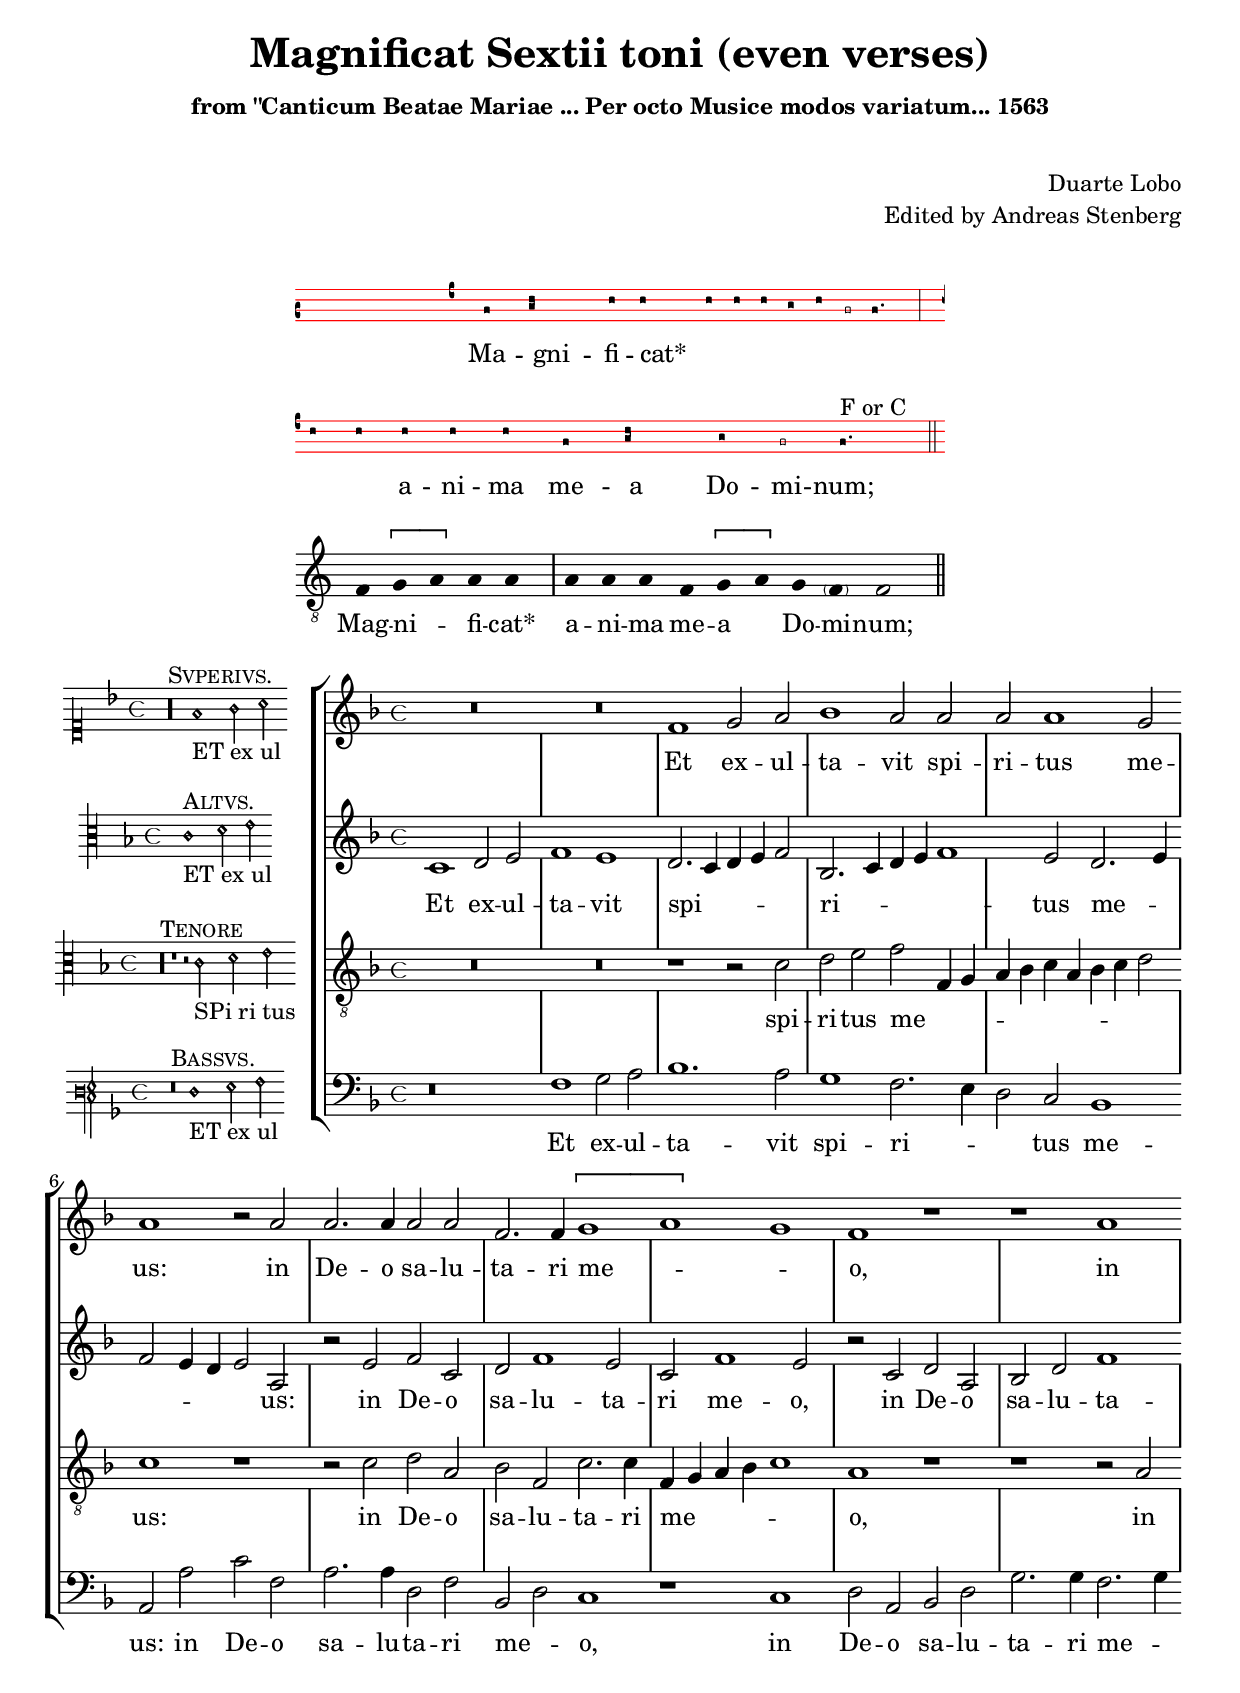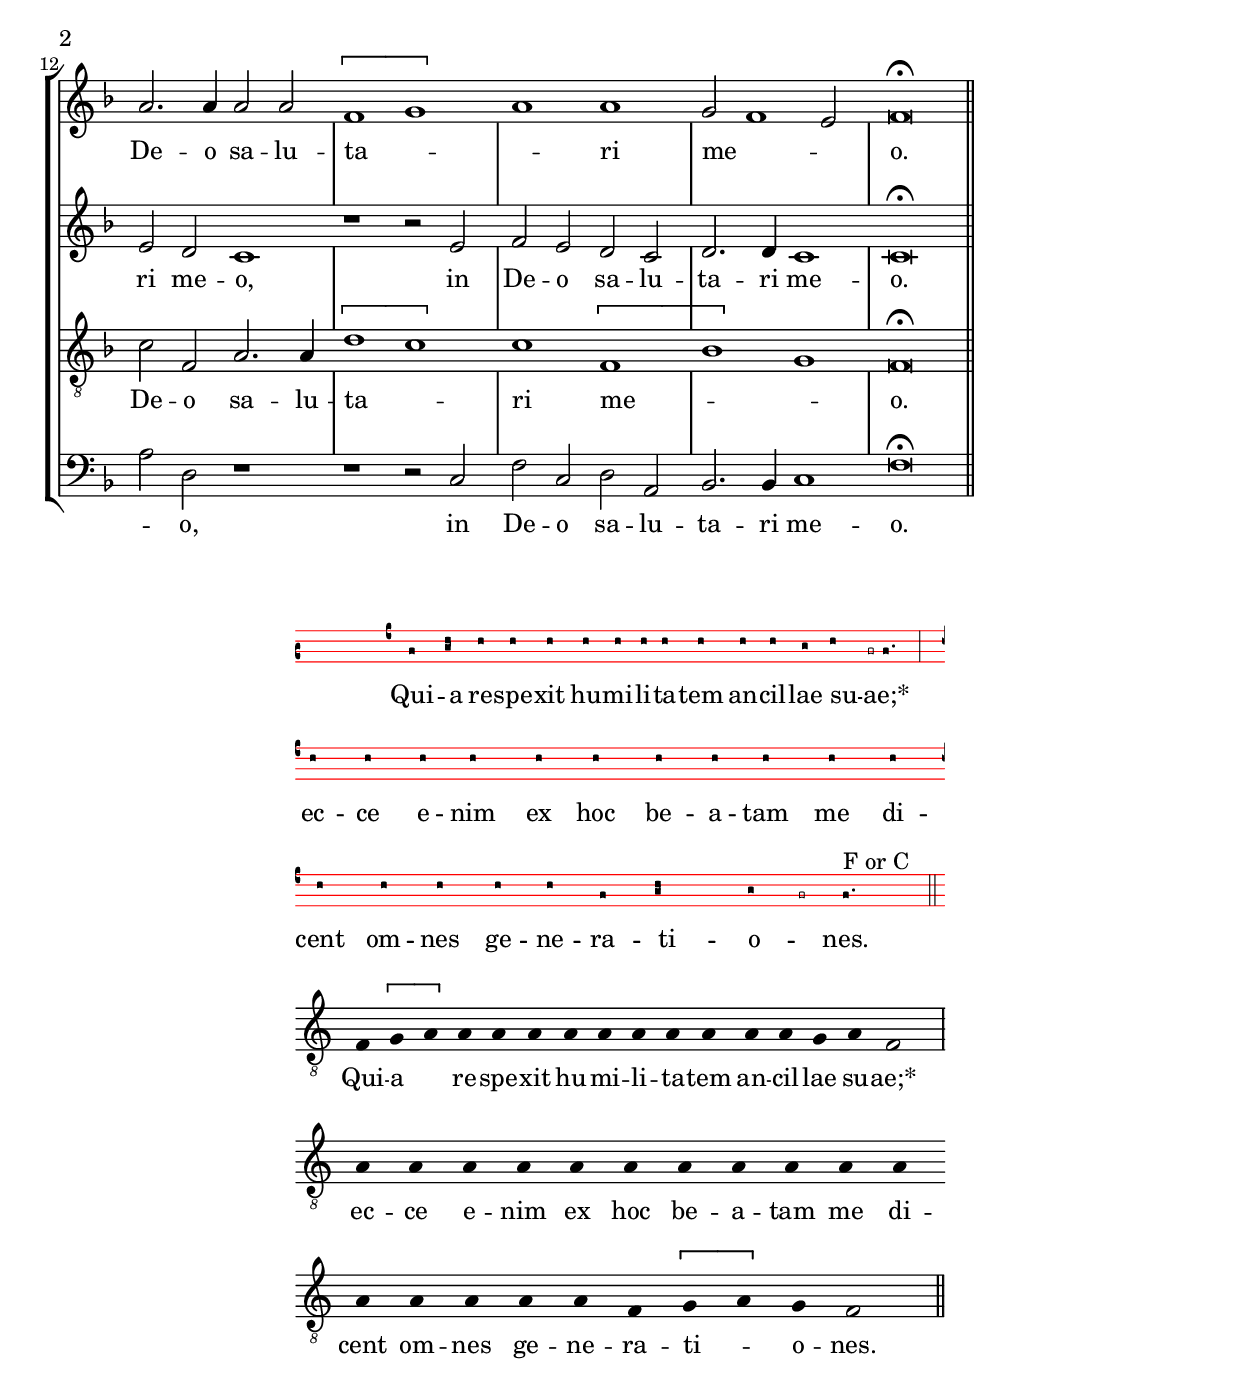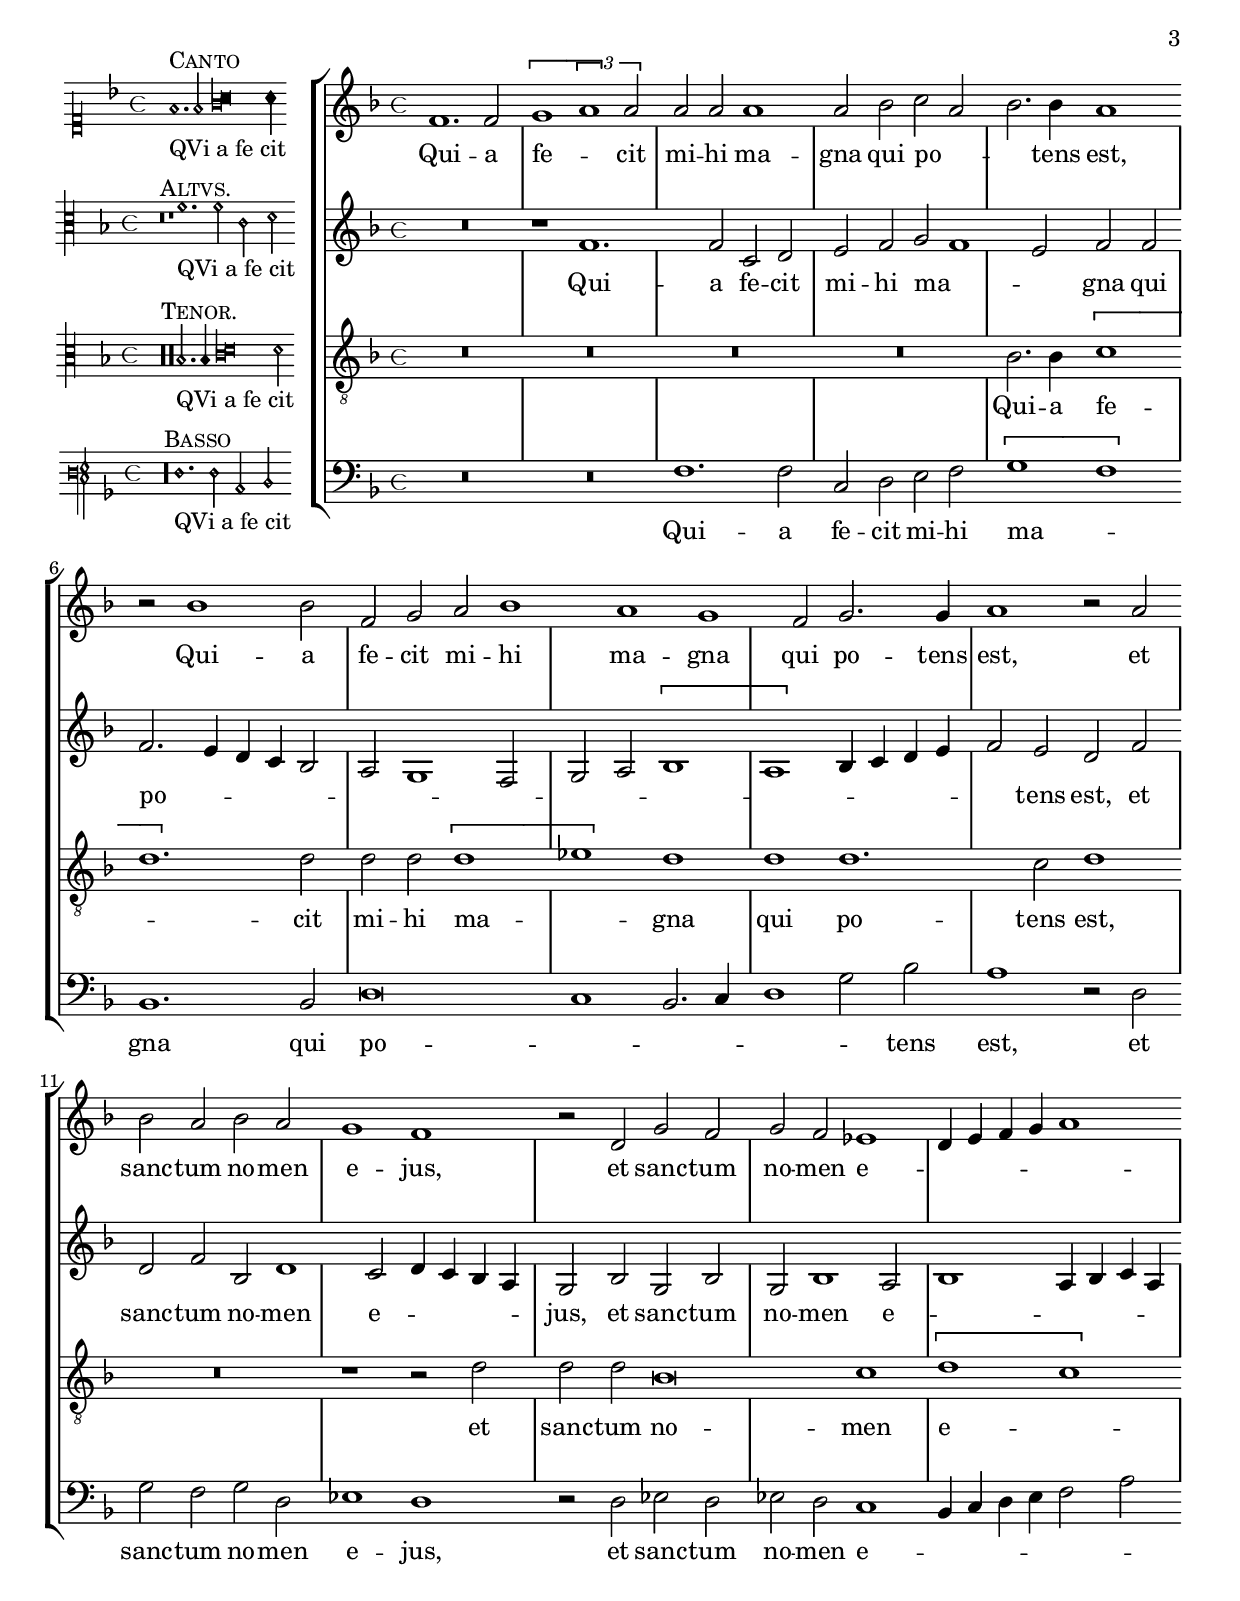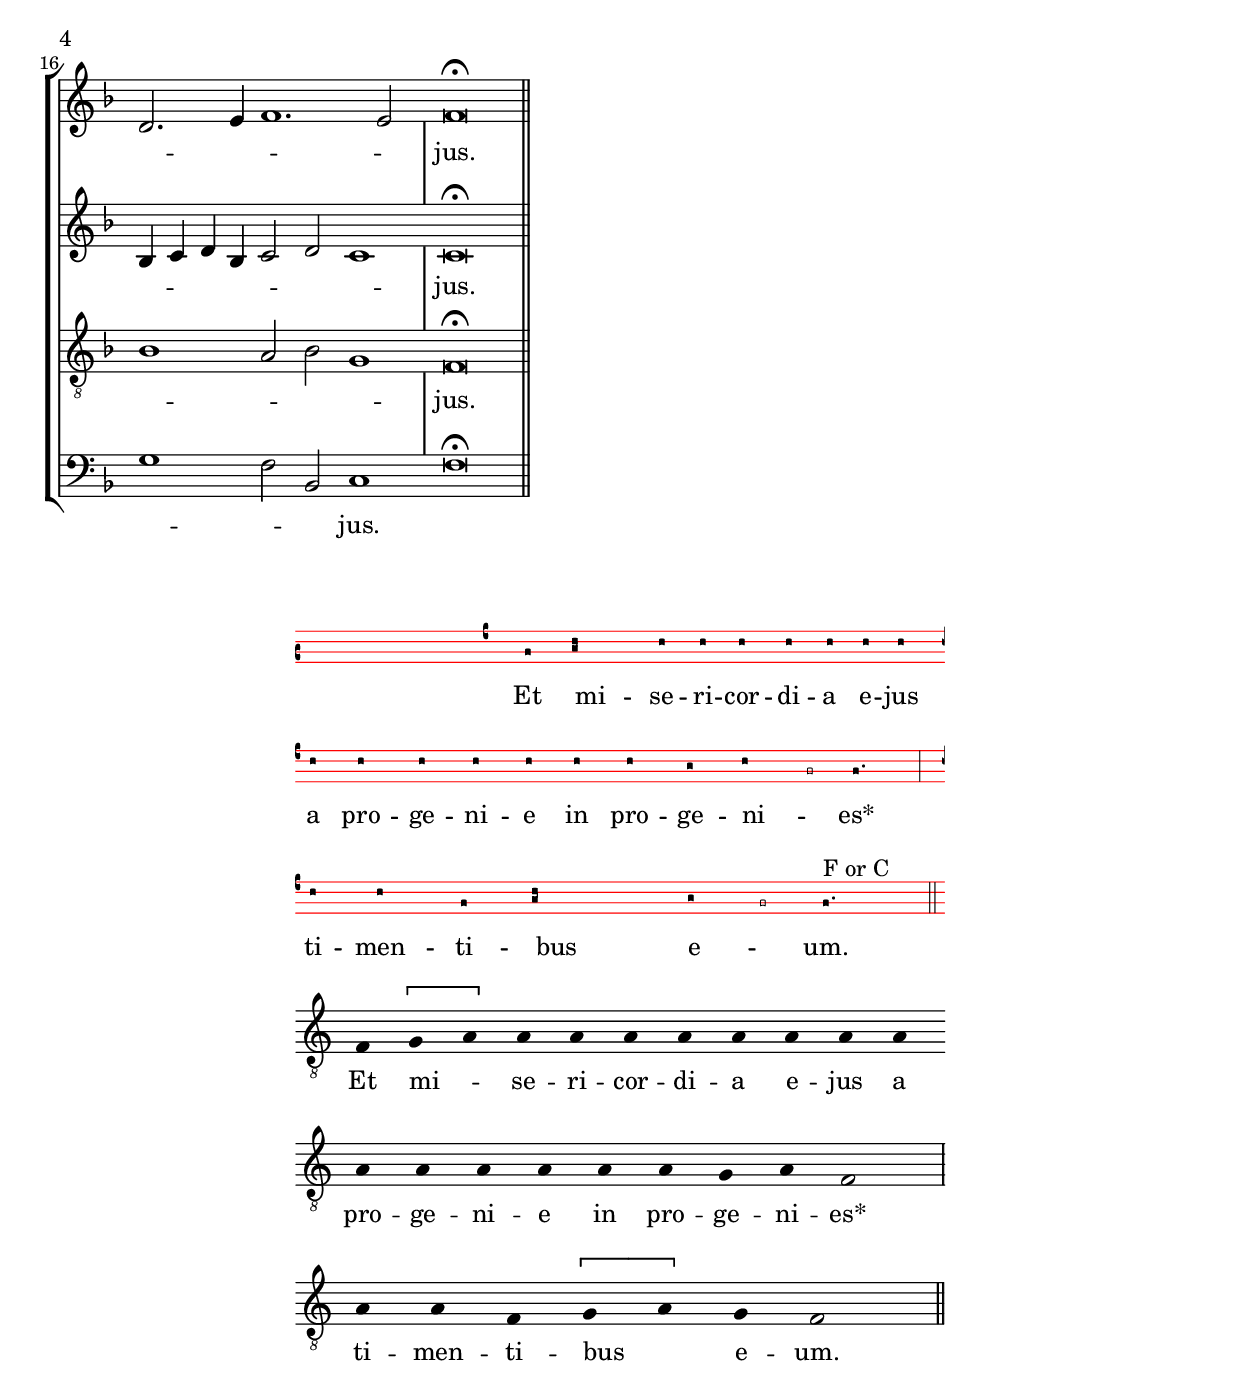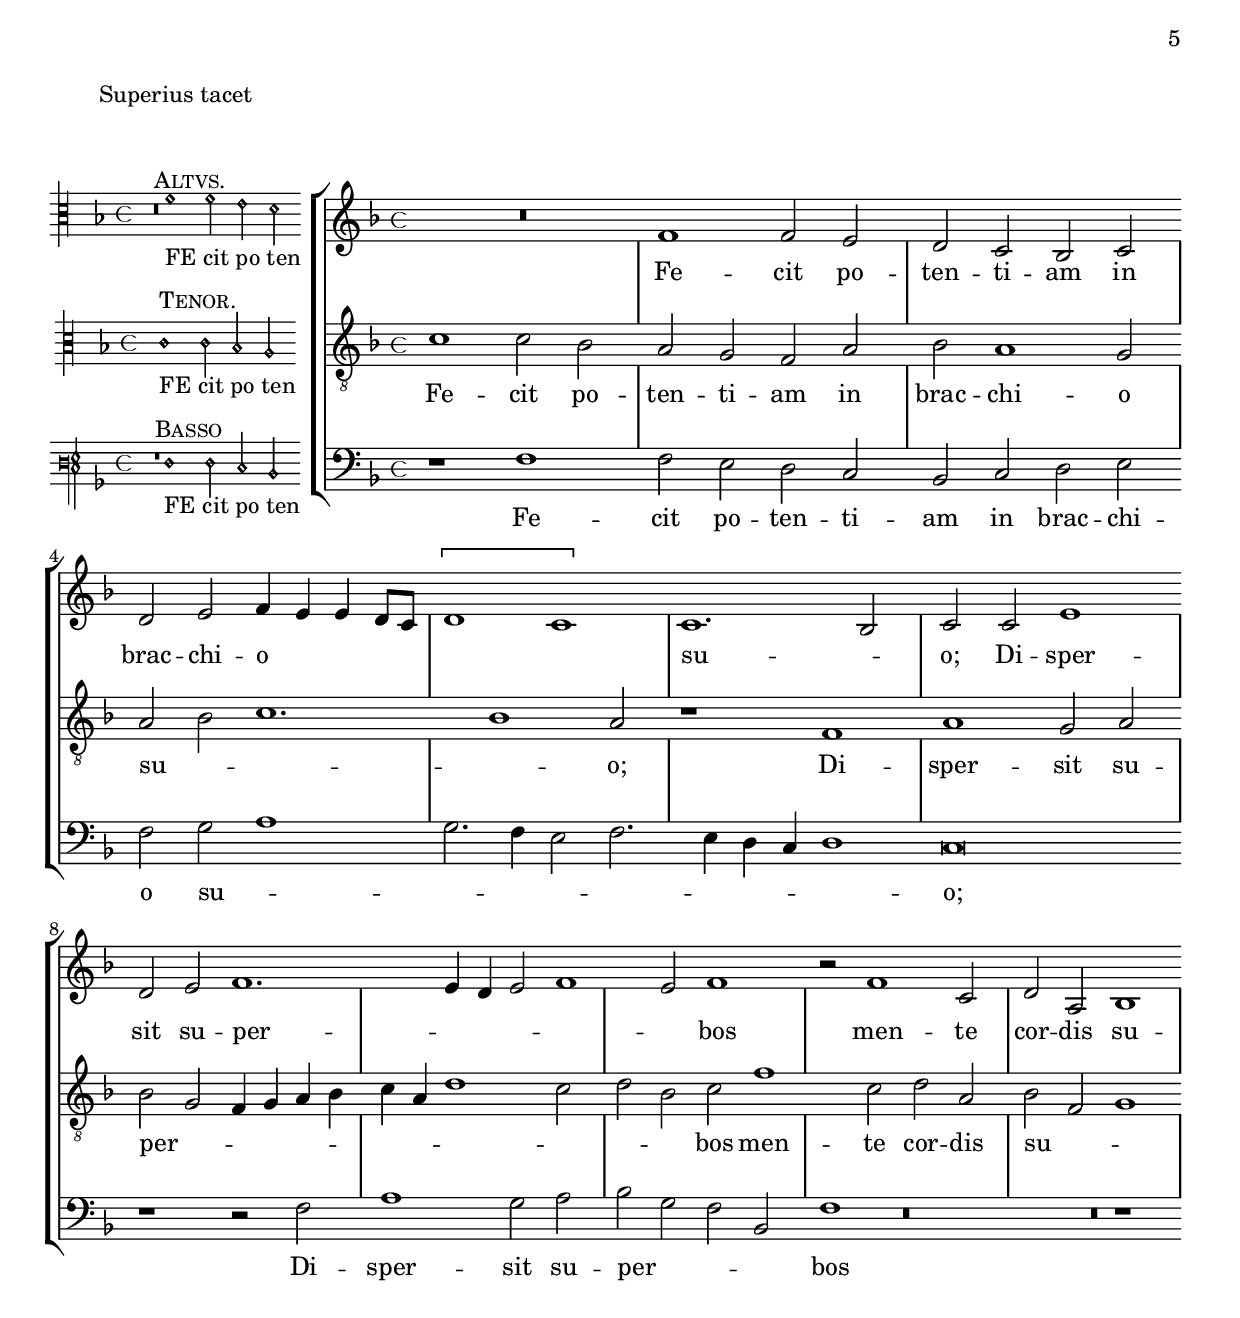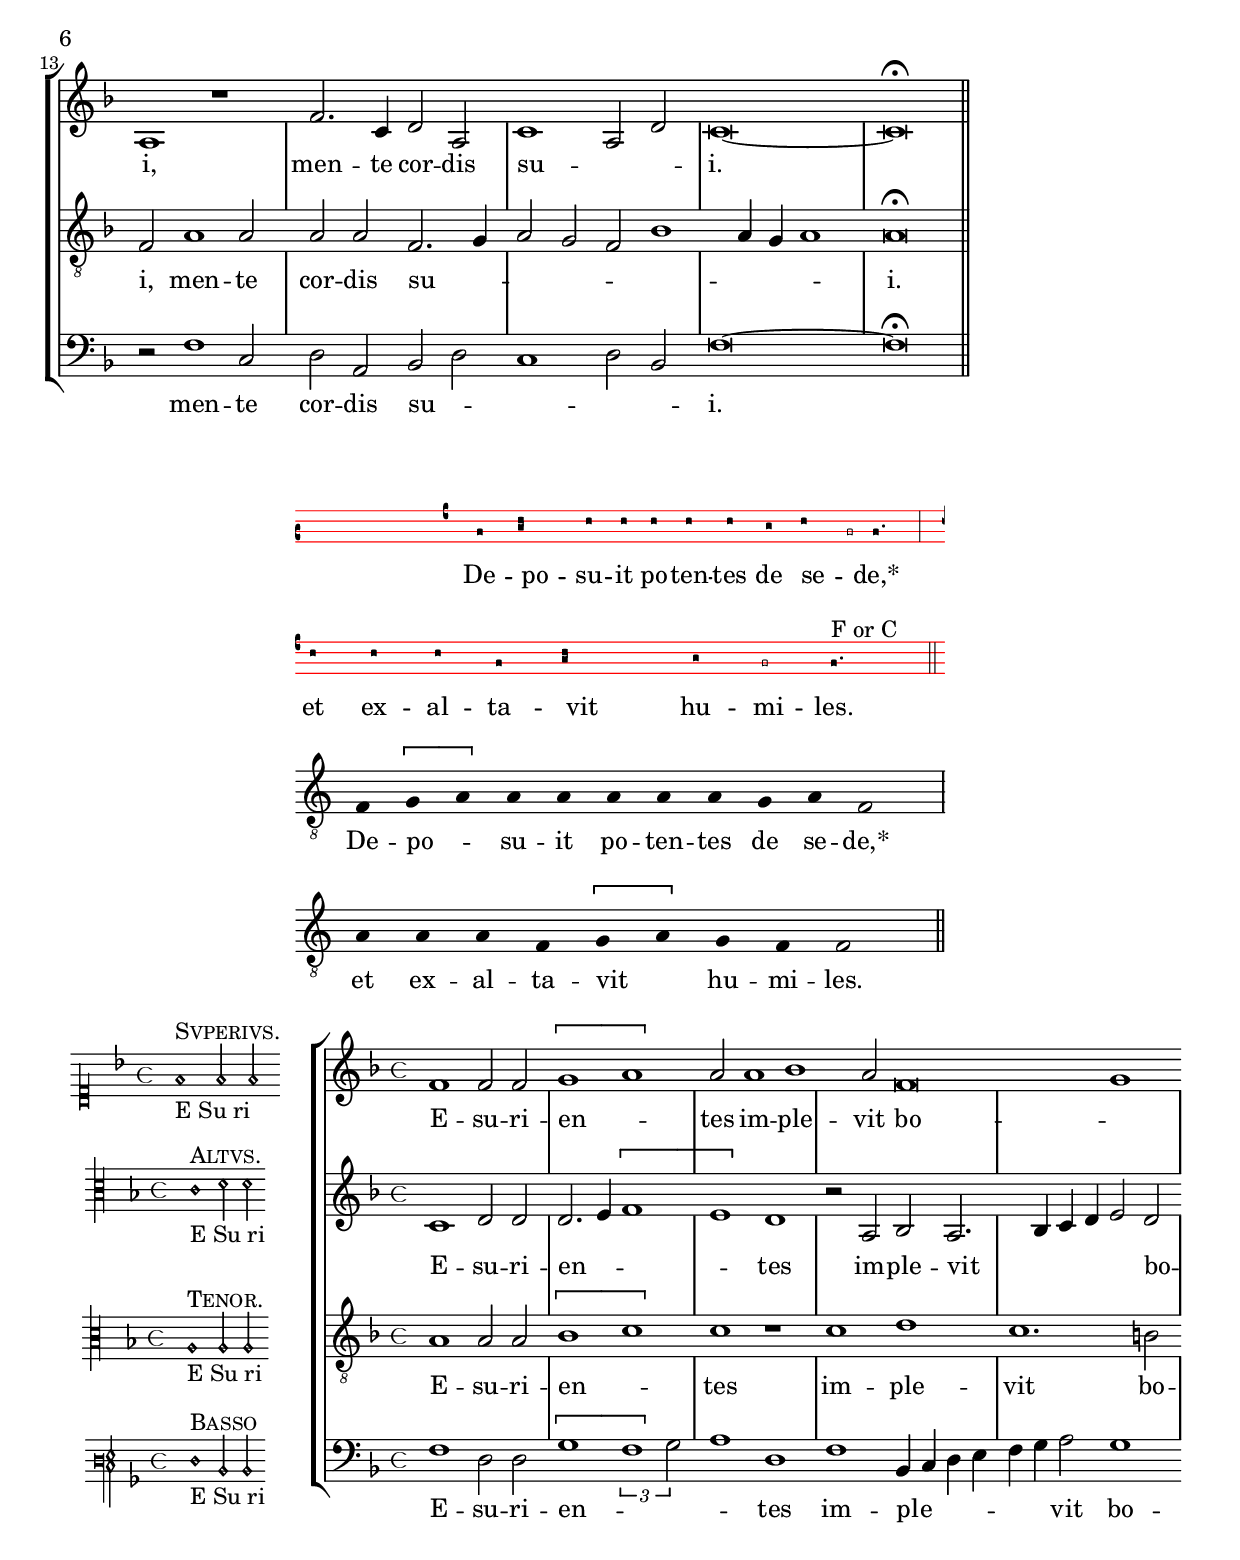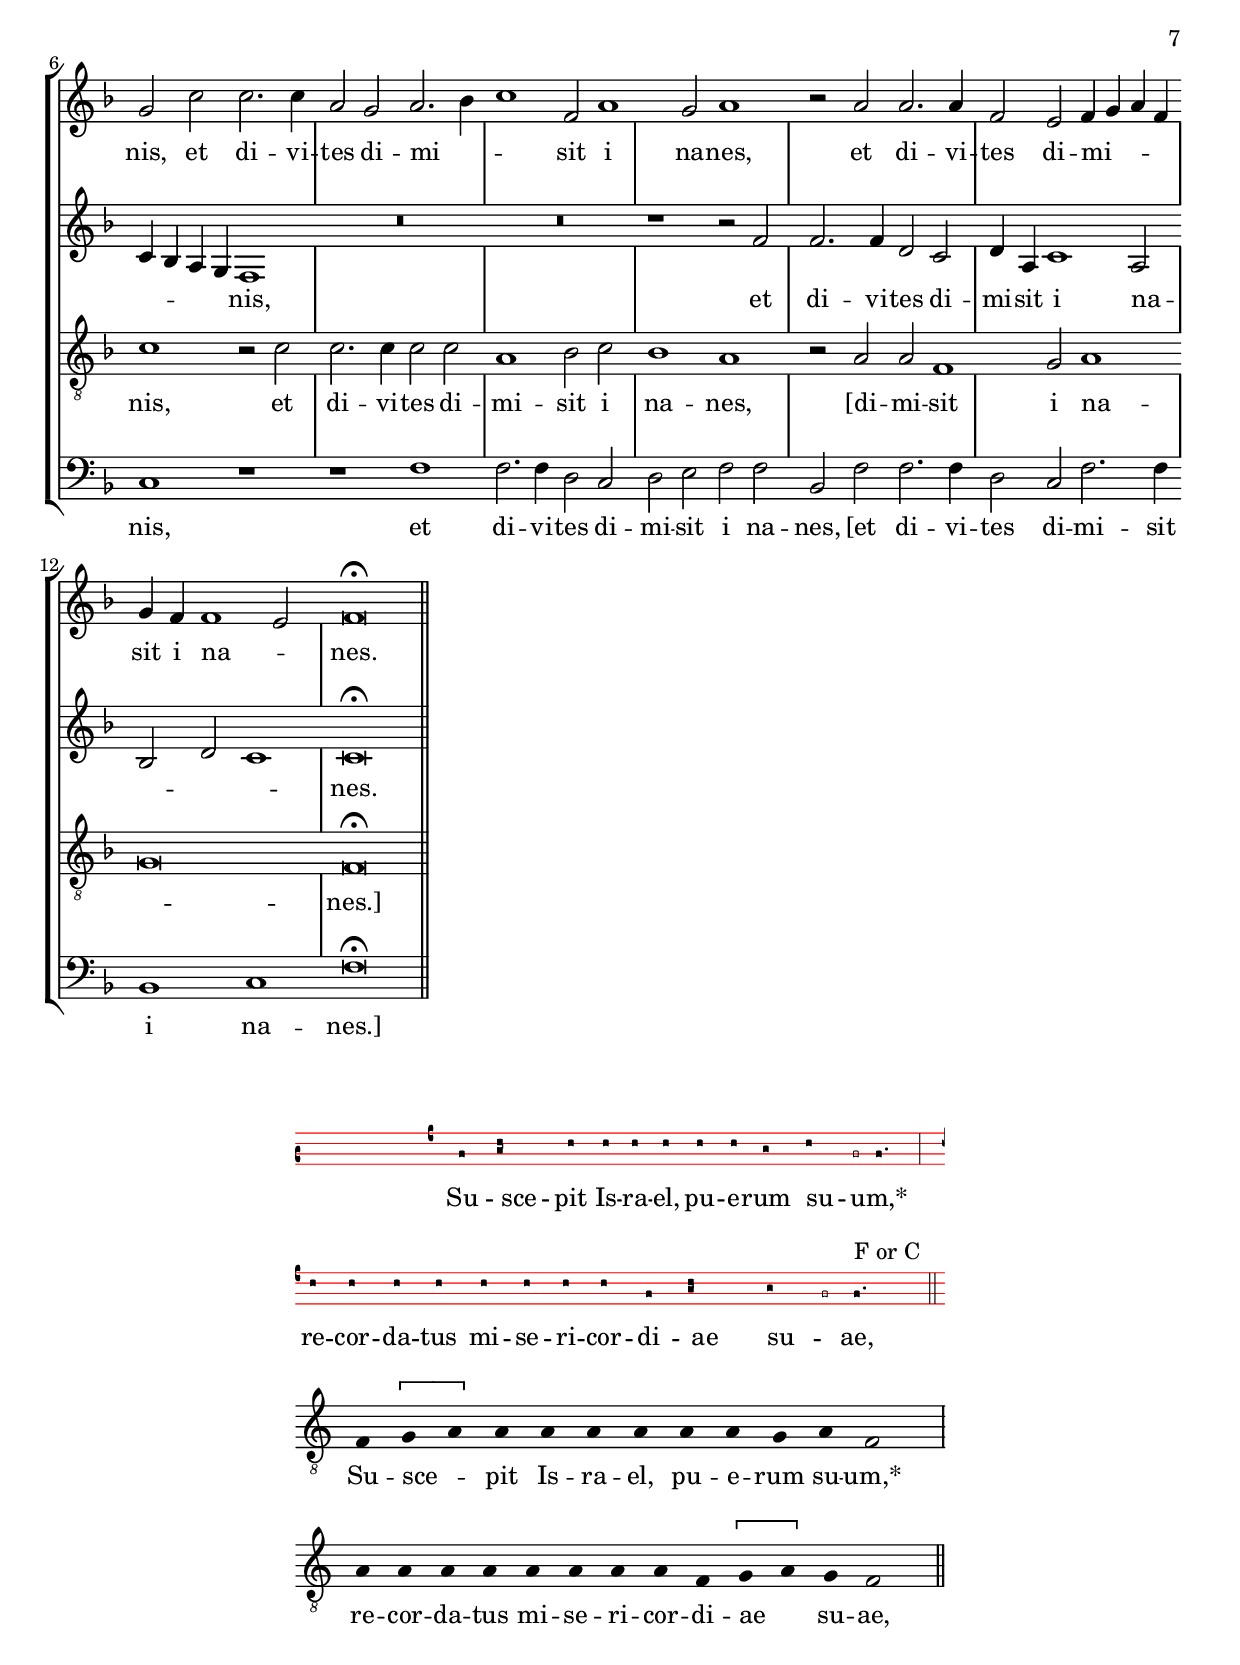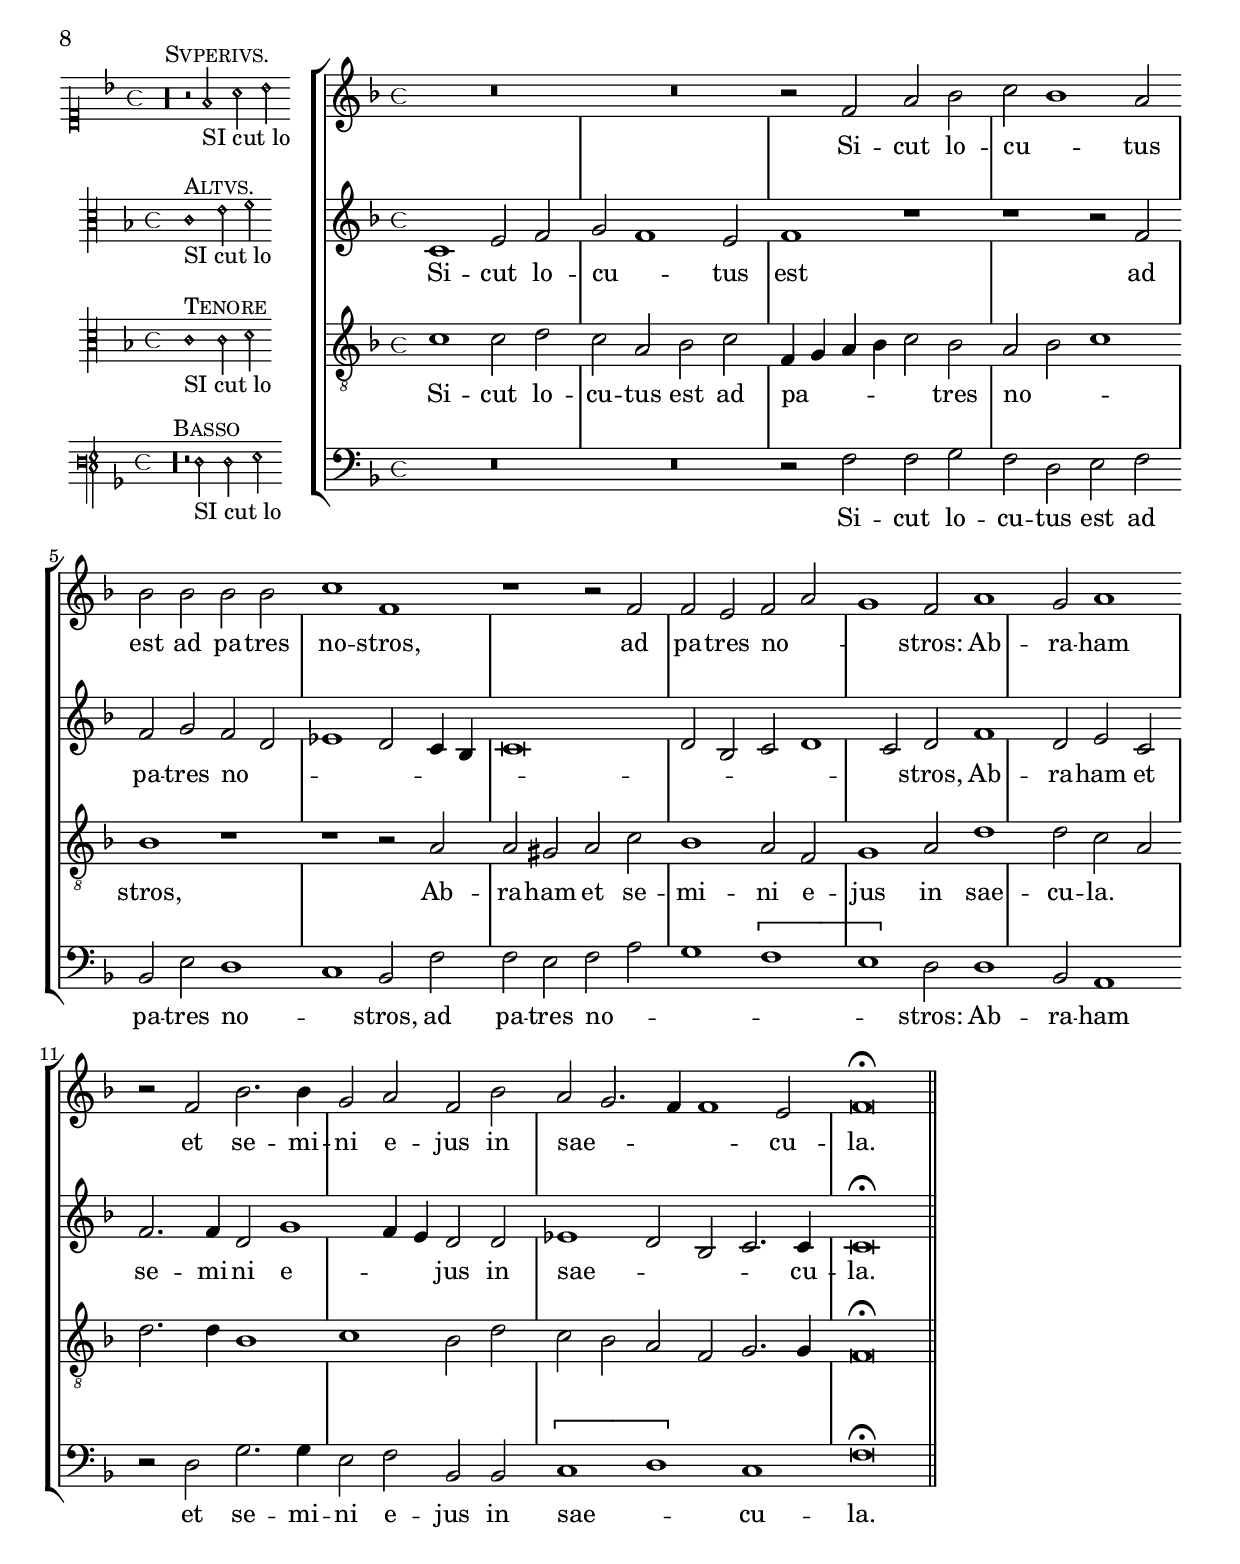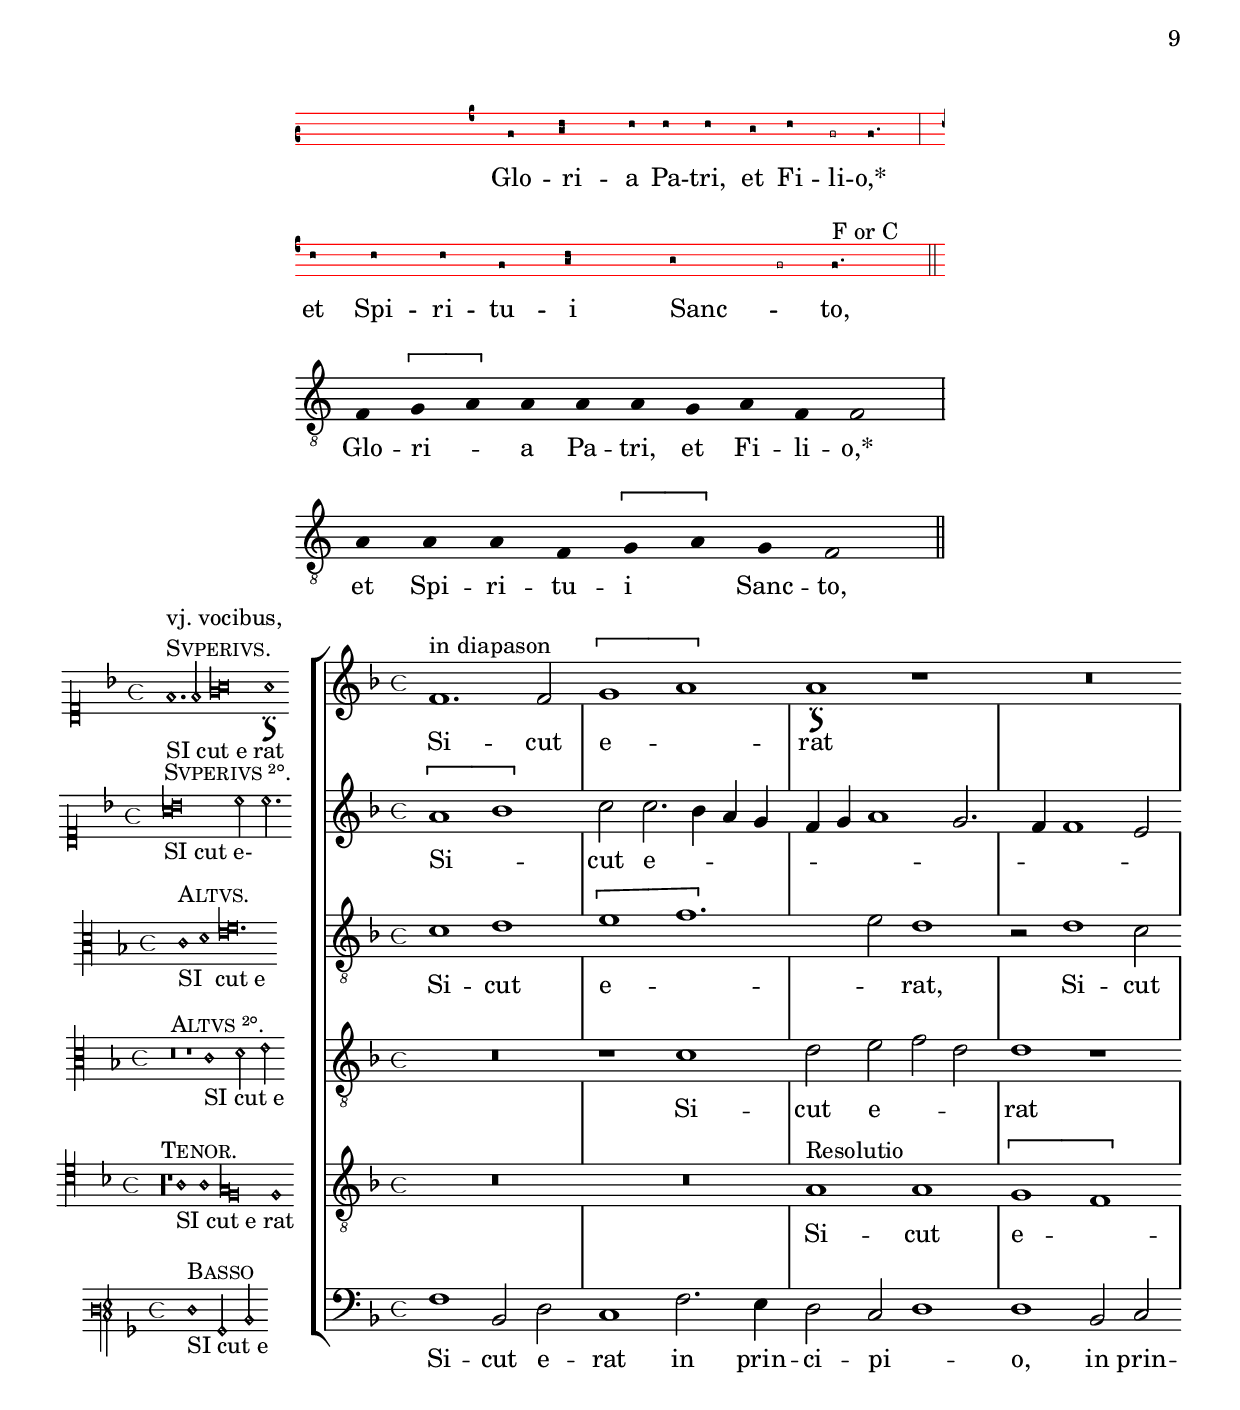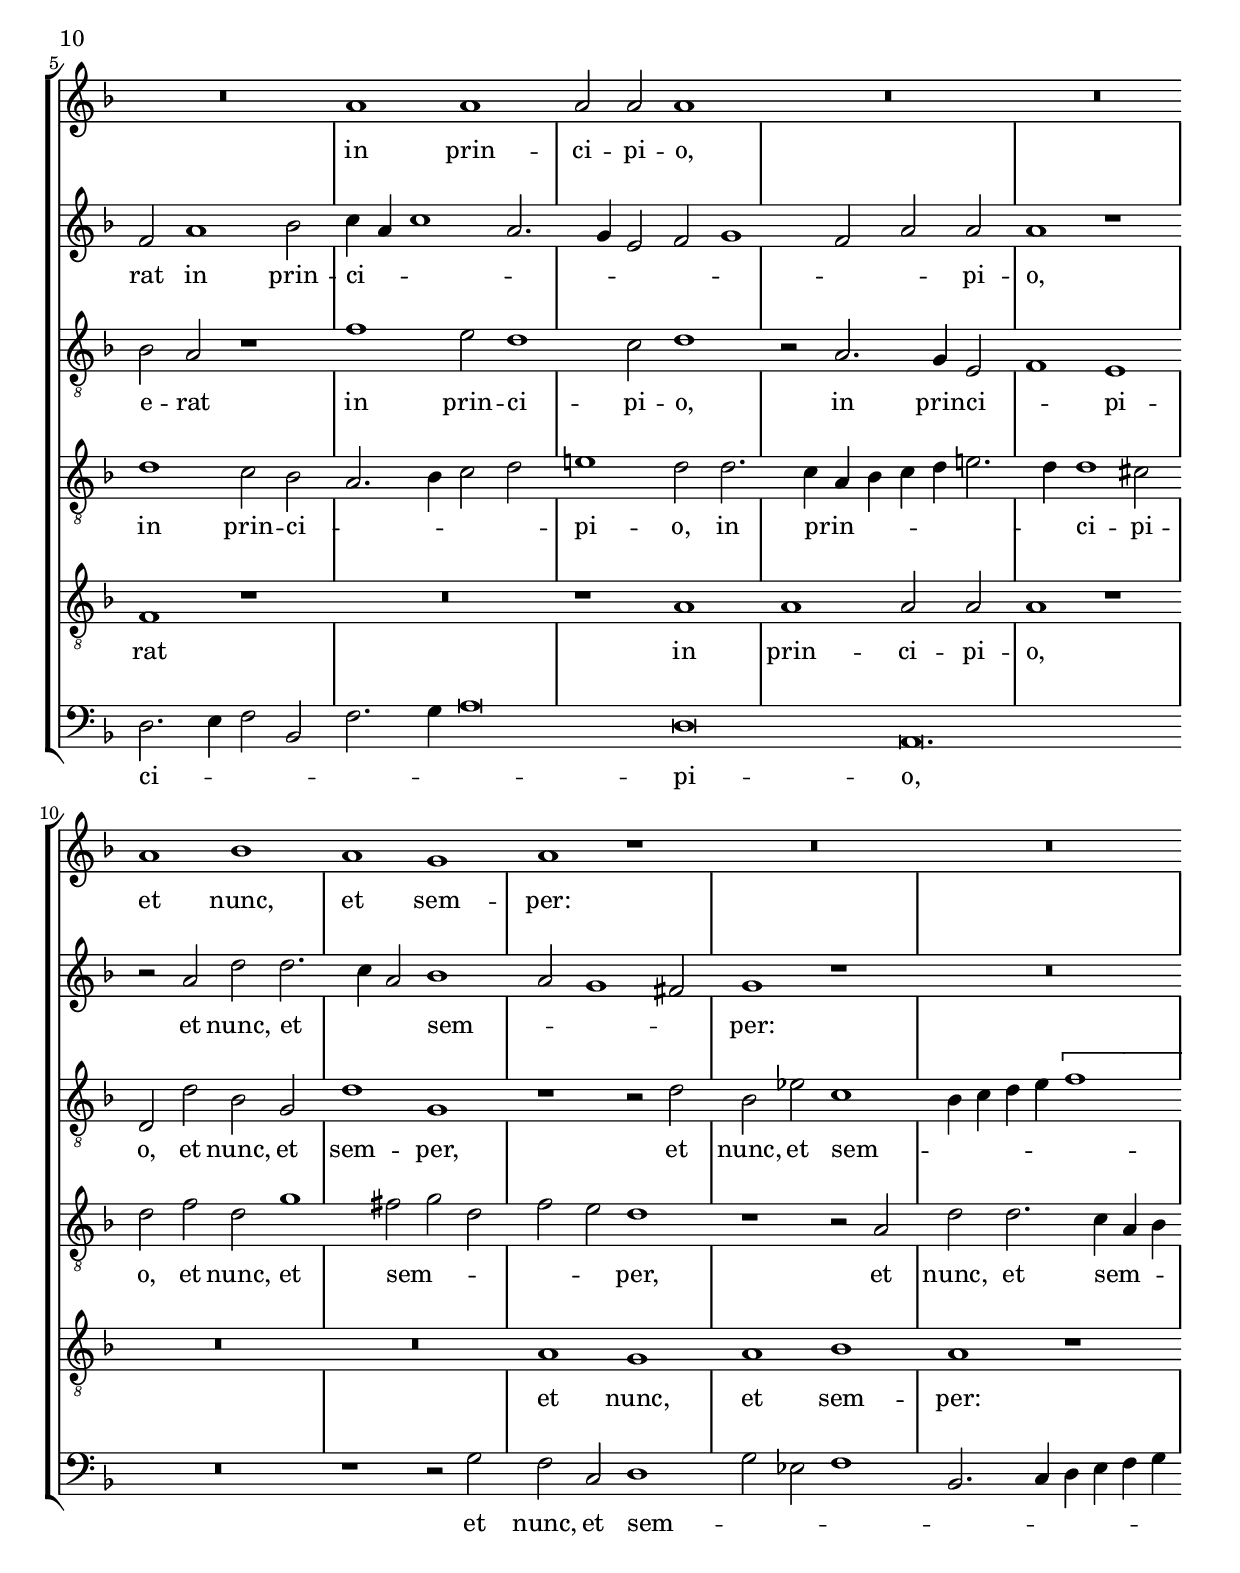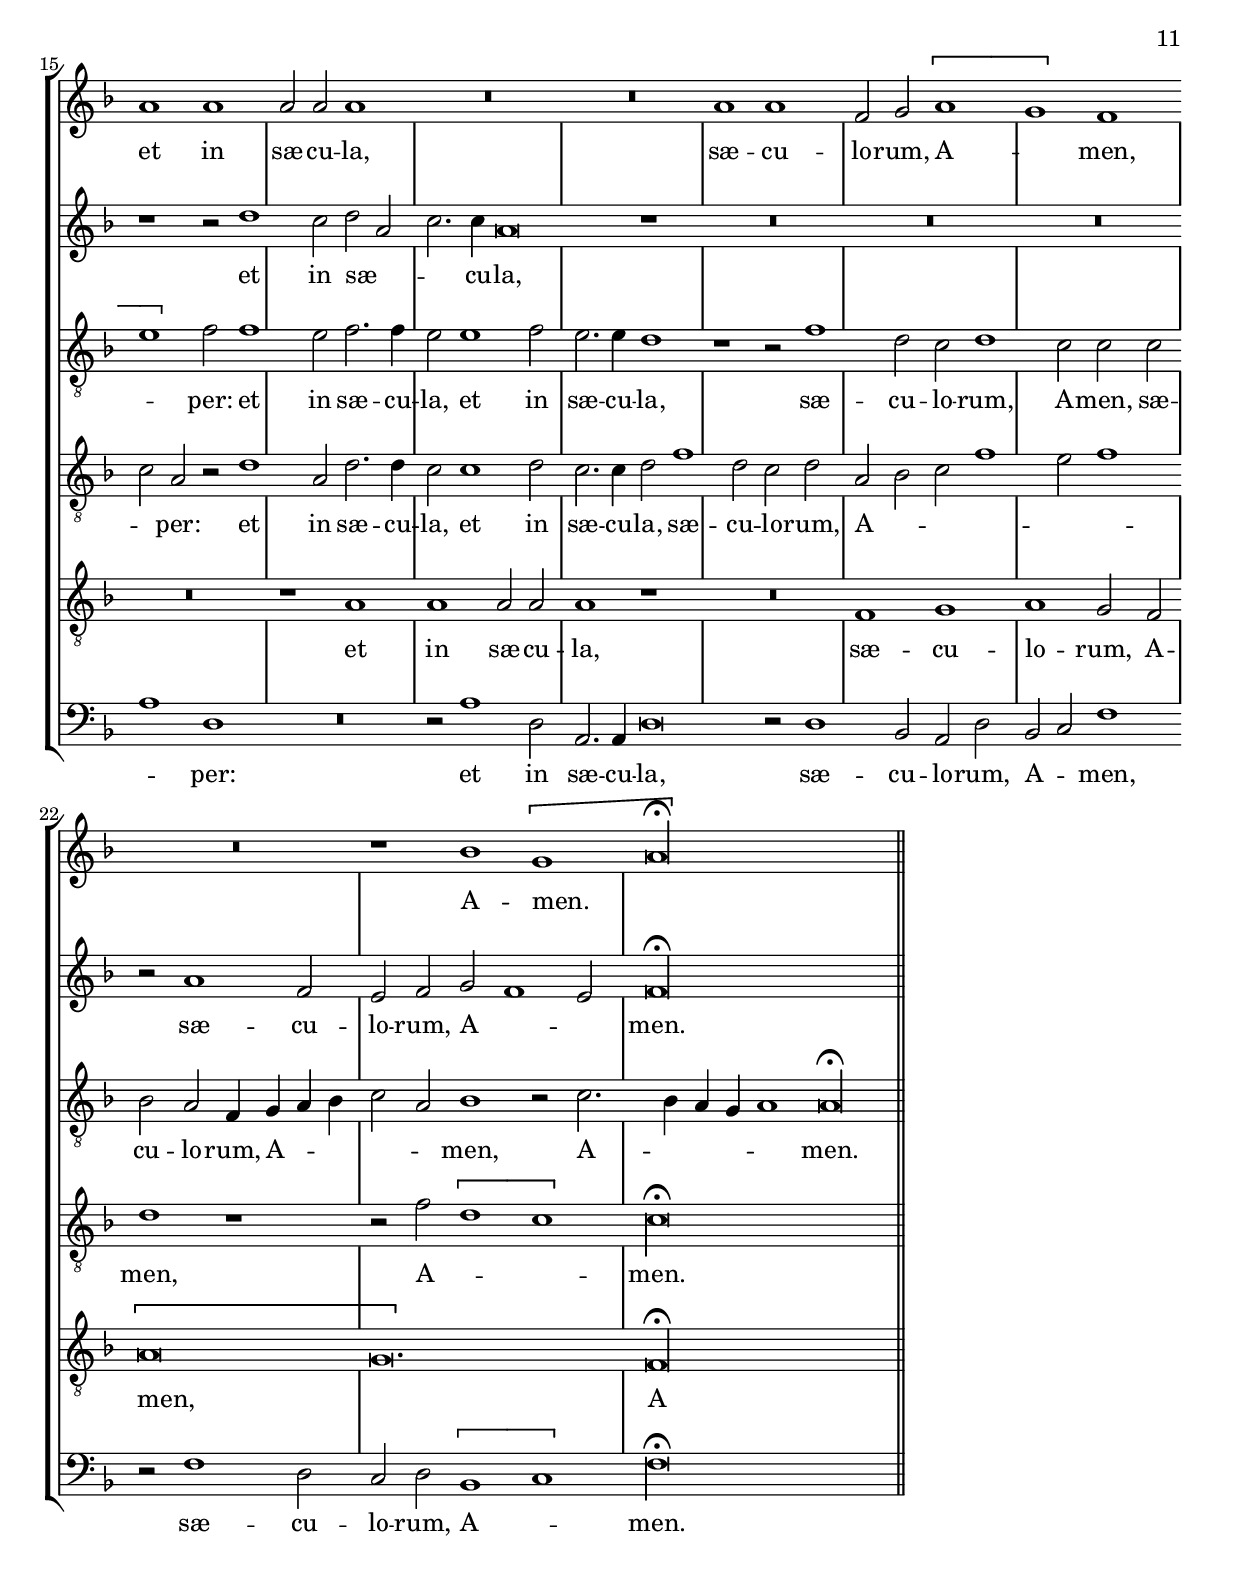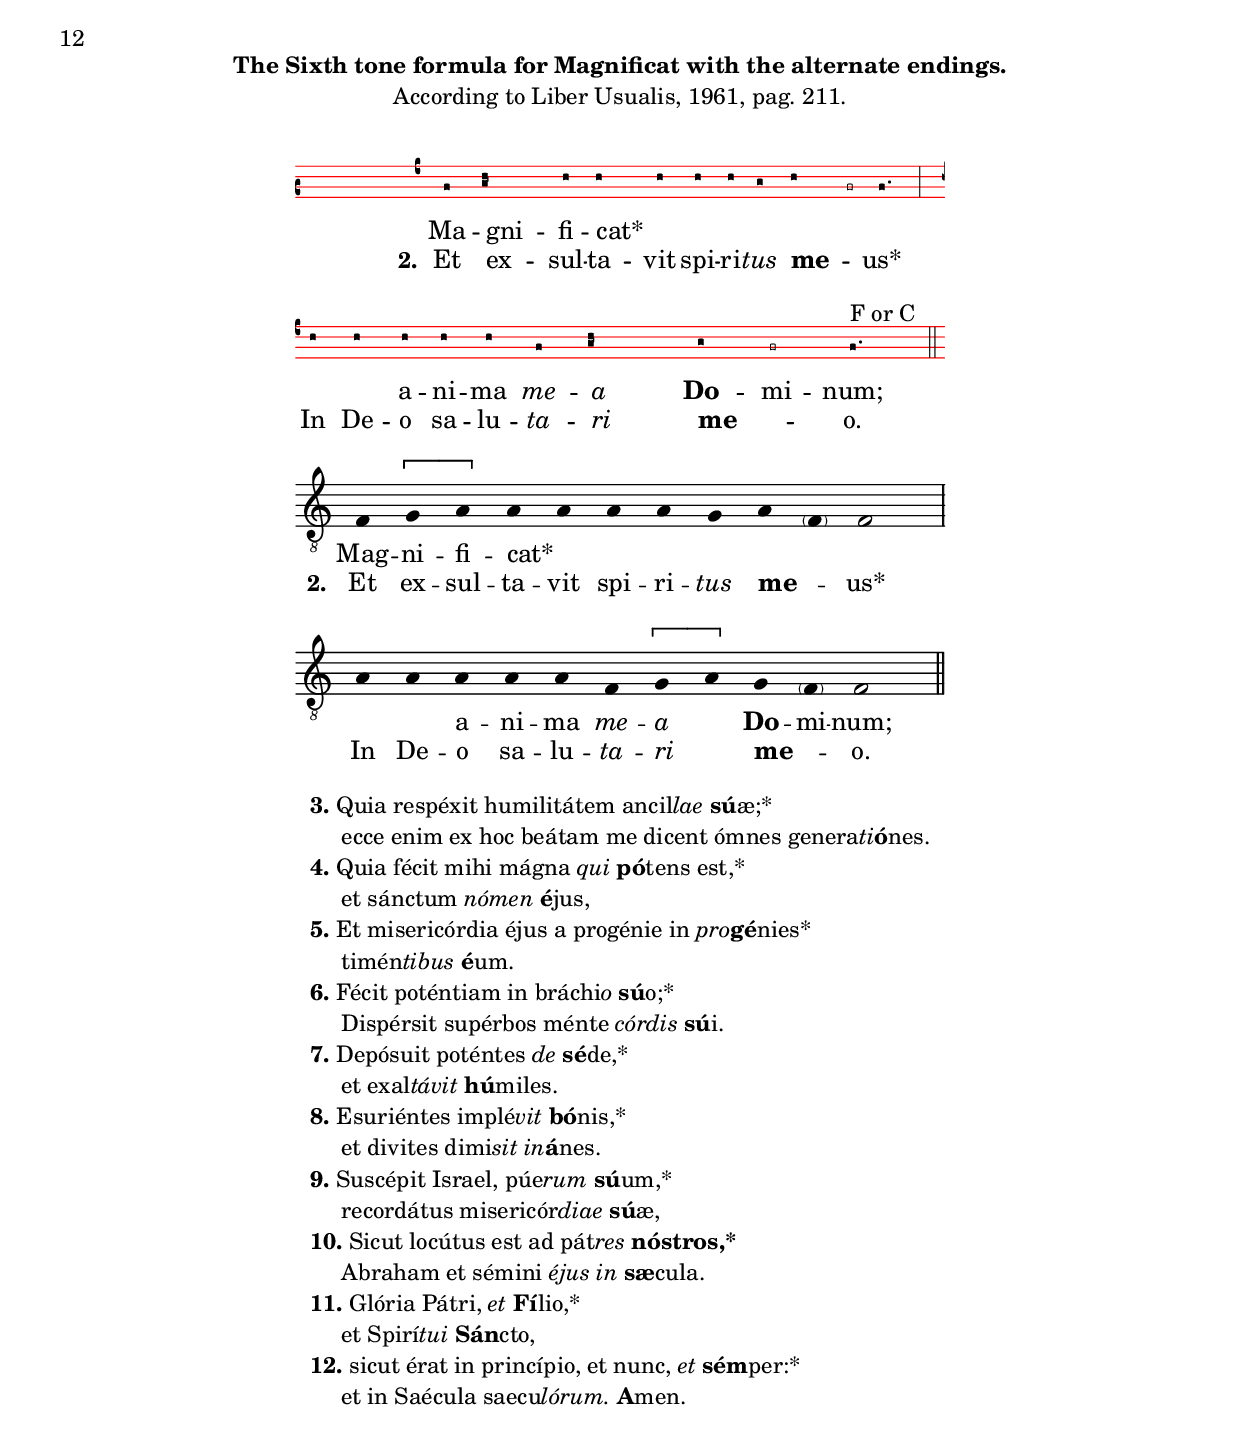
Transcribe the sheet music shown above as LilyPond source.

%%%%%%%%%%%%%%%%%%%%%%%%%%%%%%%%%%%%%%%%%%%%%%%%%%%%%%%%%%%%%%%%%%%%%%%%%%%%%%%%
%%									         %%
%% Copyright of edition © 2020 by Andreas Stenberg using the CPDL-license	  %%
%%										  %%
%% This edition can be fully distributed, duplicated, performed, and recorded 	  %%
%% Any subsequent use of the source files should be under the same thermes	  %%
%%									         %%
%%%%%%%%%%%%%%%%%%%%%%%%%%%%%%%%%%%%%%%%%%%%%%%%%%%%%%%%%%%%%%%%%%%%%%%%%%%%%%%%
\version "2.18.0"
\include "deutsch.ly"
%\include "gregorian.ly"
ficta = \once \set suggestAccidentals =##t
%% from the gregoriana.ly
%{
  Shortcuts common for all styles of gregorian chant notation.
  $Id$
%}

\version "2.19.22"

%
% Declare memorable shortcuts for special unicode characters
% that are used in chant notation.
%

% unicode 0132 (latin capital ligature IJ)
IJ = \lyricmode { Ĳ }
IIJ = \lyricmode { IĲ }

% unicode 0133 (latin small ligature ij)
ij = \lyricmode { ĳ }
iij = \lyricmode { iĳ }

%
% Given some music that represents lyrics, add a prefix to the first
% lyric event.
%
#(define (add-prefix-to-lyrics prefix music)
   (let ((found? #f))
     (map-some-music
      (lambda (m)
        (if found? m
            (and (music-is-of-type? m 'lyric-event)
                 (begin
                  (set! (ly:music-property m 'text)
                        (string-append prefix (ly:music-property m 'text)))
                  (set! found? #t)
                  m))))
      music)))

% Add unicode 2123 (versicle) as prefix to lyrics.
versus =
#(define-music-function (music) (ly:music?)
   (add-prefix-to-lyrics "℣" music))

% Add unicode 211F (response) as prefix to lyrics.
responsum =
#(define-music-function (music) (ly:music?)
   (add-prefix-to-lyrics "℟" music))

%
% Declare head prefix shortcuts.
%
virga =
\once \override NoteHead.virga = ##t
stropha =
\once \override NoteHead.stropha = ##t
inclinatum =
\once \override NoteHead.inclinatum = ##t
auctum =
\once \override NoteHead.auctum = ##t
descendens =
\once \override NoteHead.descendens = ##t
ascendens =
\once \override NoteHead.ascendens = ##t
pes =
\once \override NoteHead.pes-or-flexa = ##t
flexa =
\once \override NoteHead.pes-or-flexa = ##t
oriscus =
\once \override NoteHead.oriscus = ##t
quilisma =
\once \override NoteHead.quilisma = ##t
deminutum =
\once \override NoteHead.deminutum = ##t
linea =
\once \override NoteHead.linea = ##t
cavum =
\once \override NoteHead.cavum = ##t

%
% Declare divisiones shortcuts.
%
virgula = {
  \once \override BreathingSign.text = #(make-musicglyph-markup "scripts.rcomma")
  \once \override BreathingSign.font-size = #-2

  % Workaround: add padding.  Correct fix would be spacing engine handle this.
  \once \override BreathingSign.minimum-X-extent = #'(-1.0 . 0.0)
  \once \override BreathingSign.minimum-Y-extent = #'(-2.5 . 2.5)

  \breathe
}
caesura = {
  \once \override BreathingSign.text = #(make-musicglyph-markup "scripts.rvarcomma")
  \once \override BreathingSign.font-size = #-2

  % Workaround: add padding.  Correct fix would be spacing engine handle this.
  \once \override BreathingSign.minimum-X-extent = #'(-1.0 . 0.0)
  \once \override BreathingSign.minimum-Y-extent = #'(-2.5 . 2.5)

  \breathe
}
divisioMinima = {
  \once \override BreathingSign.stencil = #ly:breathing-sign::divisio-minima

  % Workaround: add padding.  Correct fix would be spacing engine handle this.
  \once \override BreathingSign.minimum-X-extent = #'(-1.0 . 0.0)
  \once \override BreathingSign.minimum-Y-extent = #'(-2.5 . 2.5)

  \breathe
}
divisioMaior = {
  \once \override BreathingSign.stencil = #ly:breathing-sign::divisio-maior
  \once \override BreathingSign.Y-offset = #0

  % Workaround: add padding.  Correct fix would be spacing engine handle this.
  \once \override BreathingSign.minimum-X-extent = #'(-1.0 . 0.0)
  \once \override BreathingSign.minimum-Y-extent = #'(-2.5 . 2.5)

  \breathe
}
divisioMaxima = {
  \once \override BreathingSign.stencil = #ly:breathing-sign::divisio-maxima
  \once \override BreathingSign.Y-offset = #0

  % Workaround: add padding.  Correct fix would be spacing engine handle this.
  \once \override BreathingSign.minimum-X-extent = #'(-1.0 . 0.0)
  \once \override BreathingSign.minimum-Y-extent = #'(-2.5 . 2.5)

  \breathe
}
finalis = {
  \once \override BreathingSign.stencil = #ly:breathing-sign::finalis
  \once \override BreathingSign.Y-offset = #0

  % Workaround: add padding.  Correct fix would be spacing engine handle this.
  \once \override BreathingSign.minimum-X-extent = #'(-1.0 . 0.0)
  \once \override BreathingSign.minimum-Y-extent = #'(-2.5 . 2.5)

  \breathe
}

%
% Declare articulation shortcuts.
%
accentus = #(make-articulation "accentus")
ictus = #(make-articulation "ictus")
semicirculus = #(make-articulation "semicirculus")
circulus = #(make-articulation "circulus")

%
% \augmentum increases the dot-count value of all note heads to which
% it is applied by one.
%
augmentum =
#(define-music-function (expr) (ly:music?)
   (shift-duration-log expr 0 1))

%
% Declare shortcut music functions for Liber Hymnarius neumes
% table (experimental).
%

#(define (make-ligature music)
   (make-music 'SequentialMusic
     'elements (append
                (cons
                 (make-music 'EventChord
                   'elements (list
                              (make-span-event 'LigatureEvent START)))
                 (ly:music-property music 'elements))
                (list
                 (make-music 'EventChord
                   'elements (list
                              (make-span-event 'LigatureEvent STOP)))))))

ligature = #(define-music-function
             (location music) (ly:music?)
             (make-ligature music))

%#(define (make-script x)
%   (make-music 'ArticulationEvent
%               'articulation-type x))
%
%#(define (add-script m x)
%   (if
%     (equal? (ly:music-property m 'name) 'EventChord)
%     (set! (ly:music-property m 'elements)
%           (cons (make-script x)
%                 (ly:music-property m 'elements))))
%   m)
%
%#(define (add-staccato m)
%   (add-script m "staccato"))
%
% % \applyMusic #(lambda (x) (music-map add-staccato x)) { c c }
%
% % \climacus { x y z ... }:
% % \[ \virga x \inclinatum y \inclinatum z ... \]
%
%#(defmacro def-climacus-function (start stop)
%  `(define-music-function (location music) (ly:music?)
%     (make-music 'SequentialMusic
%        'elements (list 'LigatureStartEvent
%                       (ly:music-deep-copy ,start)
%                        music
%                        (ly:music-deep-copy ,stop)
%                       'LigatureStopEvent))))
%climacus = #(def-climacus-function startSequentialMusic stopSequentialMusic)

%
% Declare default layout; here for Vaticana style.  In case there will
% be additional styles, we may want to create style-specific .ly files
% for inclusion (e.g. vaticana-init.ly), move the style-dependent stuff
% over there, leave the style-independent Gregorian stuff here, and let
% the style-specific file (vaticana-init.ly) include this file.  The
% user then will have to include vaticana-init.ly instead of
% gregorian.ly.
%
%{
\layout {
    indent = 0.0

    %%% TODO: should ragged-right be the default?
    %ragged-right = ##t
    ragged-last = ##t

    line-thickness = #(/ (ly:output-def-lookup $defaultpaper 'staff-space) 7.0)

    \context {
        \VaticanaStaff
         \override StaffSymbol.color = #red
         \override LedgerLineSpanner.color = #red
    }
    \context {
        \Score
        \remove "Bar_number_engraver"

        %%%
        %%% FIXME: Musicologically seen, timing should be set to #f.
        %%% Unfortunately, setting it to #f will result in no
        %%% line-breakable items being created, such that the whole
        %%% music will end up in a single line.  Therefore, we
        %%% currently set it to #t, until the ligature code is fixed
        %%% to automatically insert breakable items.
        %%%
        timing = ##t

        %%%
        %%% FIXME: Setting barAlways to #t would fix the above
        %%% "timing = ##t" problem, but, surprisingly, it increases
        %%% the space between ligatures.  Hence, we set it to #f.
        %%%
        barAlways = ##f

        \override SpacingSpanner.packed-spacing = ##t

        %%%
        %%% TODO: Play around with the following SpacingSpanner
        %%% settings to yield better spacing between ligatures.
        %%%
        %%% FIXME: setting #'spacing-increment to a small value
        %%% causes tons of "programming error: adding reverse spring,
        %%% setting to unit" messages.
        %%%
        %\override SpacingSpanner.base-shortest-duration = #(ly:make-moment 1/4)
        %\override SpacingSpanner.shortest-duration-space = #0
        %\override SpacingSpanner.average-spacing-wishes = ##f
        %\override SpacingSpanner.spacing-increment = #0.0
        %\override SpacingSpanner.uniform-stretching = ##t
    }
}
%}
%
% neumeDemoLayout defines a layout block suitable for notating pure
% Vaticana style neumes without any other notation symbols such as
% staff lines or clefs.  This layout is useful for engraving neumes
% tables, such as that one in the lilypond manual section on
% Gregorian ligatures, or for educational works.
%
neumeDemoLayout = \layout {
  interscoreline = 1
  \context {
    \Score
    \remove "Bar_number_engraver"
  }
  \context {
    \Staff
    \remove "Clef_engraver"
    \remove "Key_engraver"
    \hide StaffSymbol
    \remove "Time_signature_engraver"
    \remove "Bar_engraver"
    \override VerticalAxisGroup.staff-staff-spacing = #'()
  }
  \context {
    \Voice
    \remove "Ligature_bracket_engraver"
    \consists "Vaticana_ligature_engraver"
    \override NoteHead.style = #'vaticana.punctum
    \hide Stem
  }
}

%%% Local Variables:
%%% coding: utf-8
%%% End:

\markup {
  \column {
    \fill-line { \fontsize #'5 \bold "Magnificat Sextii toni (even verses)" }
    \vspace #'0.5
    \fill-line { \bold "from \"Canticum Beatae Mariae ... Per octo Musice modos variatum... 1563" }
    \vspace #'1.5
    \fill-line {\hspace #0.2 "Duarte Lobo" }
    \fill-line {\hspace #0.2 "Edited by Andreas Stenberg" }
  }
}

%%
%{
\header {
  title = "Magnificat Primi toni"
  subtitle = "from \"Canticum Beatae Mariae ... Per octo Musice modos variatum... 1563"
  composer = "Francisco Guerrero"
  arranger = "Edited by Andreas Stenberg"
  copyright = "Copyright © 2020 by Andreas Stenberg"
}
%}


Tone-I = \relative c {
  \clef "vaticana-do1"
  s4
  \clef "vaticana-do3"
  f \[g\melisma \pes a\melismaEnd\]
  \repeat unfold 5 { a }
  g a \[\cavum f \] \augmentum f
  \divisioMaxima
  \break \bar ""
  \repeat unfold 5 { a }
  f \[g\melisma \pes a\melismaEnd \] g \[\cavum f \] \augmentum f^"F or C"
  \finalis
  \break \bar""
}
Magnificat_Words = \lyricmode {
  Ma -- gni --  fi -- cat* \repeat unfold 7 { _ }
  \repeat unfold 2 { _ } a -- ni -- ma me -- a Do --  mi -- num;

}
Magnificat_midi = \relative c' {
  \set Score.tempoHideNote = ##t
  \tempo 2 = 56
  \hide Slur
  f,4 \[g(  a)\] a a
  \divisioMaxima %\break \bar ""
  a4 a a   f \[g( \pes a)\] g  \parenthesize f   f2
  \finalis
}
Magnificat_MidiWords = \lyricmode {
  Mag -- ni -- fi -- cat*
  a -- ni -- ma me -- a Do -- mi -- num;

}

\markup {
  \column {
    \vspace #1.5
    \fill-line {
      \score {
        <<
          \new VaticanaVoice = "cantus" {
            \Tone-I
          }
          \new Lyrics \lyricsto "cantus" {
            \Magnificat_Words
          }
        >>

        \layout {
          indent = 0.0
          line-width = #'110
          ragged-last = ##f

          %%% TODO: should ragged-right be the default?
          %ragged-right = ##t

          line-thickness = #(/ (ly:output-def-lookup $defaultpaper 'staff-space) 7.0)

          \context {
            \VaticanaStaff
            \override StaffSymbol.color = #red
            \override LedgerLineSpanner.color = #red
          }
          \context {
            \Score
            \remove "Bar_number_engraver"

            %%%
            %%% FIXME: Musicologically seen, timing should be set to #f.
            %%% Unfortunately, setting it to #f will result in no
            %%% line-breakable items being created, such that the whole
            %%% music will end up in a single line.  Therefore, we
            %%% currently set it to #t, until the ligature code is fixed
            %%% to automatically insert breakable items.
            %%%
            timing = ##t

            %%%
            %%% FIXME: Setting barAlways to #t would fix the above
            %%% "timing = ##t" problem, but, surprisingly, it increases
            %%% the space between ligatures.  Hence, we set it to #f.
            %%%
            barAlways = ##f

            \override SpacingSpanner.packed-spacing = ##t

            %%%
            %%% TODO: Play around with the following SpacingSpanner
            %%% settings to yield better spacing between ligatures.
            %%%
            %%% FIXME: setting #'spacing-increment to a small value
            %%% causes tons of "programming error: adding reverse spring,
            %%% setting to unit" messages.
            %%%
            %\override SpacingSpanner.base-shortest-duration = #(ly:make-moment 1/4)
            %\override SpacingSpanner.shortest-duration-space = #0
            %\override SpacingSpanner.average-spacing-wishes = ##f
            %\override SpacingSpanner.spacing-increment = #0.0
            %\override SpacingSpanner.uniform-stretching = ##t
          }

        }
      }
    }
    \vspace #1.0
    \fill-line {
      \score {
        \new Staff <<
          \clef "G_8"
          \new Voice = "melody" \Magnificat_midi
          \new Lyrics = "one" \lyricsto melody \Magnificat_MidiWords
        >>
        \layout {
          indent = 0.0
          line-width = #'110
          ragged-last = ##f
          \context {
            \Score
            \remove "Bar_number_engraver"
          }
          \context {
            \Staff
            \remove "Time_signature_engraver"
            \remove "Bar_engraver"
          }
          \context {
            \Voice
            \remove "Stem_engraver"
          }
        }
      }
    }
    \vspace #1.0
  }
}

%% Et exultavit
ficta = \once \set suggestAccidentals =##t

%% Comment in or out as needed
%\chapter "1. Kyrie"
%\section "Kyrie eleison I"


globalI= {
  \override Staff.TimeSignature.style = #'mensural
  \key f \major
}

sopMusicI= \relative c' {

  \set Score.tempoHideNote = ##t
  \tempo 1 = 56
  \time 4/4
  \set Timing.measureLength = #(ly:make-moment 4/2)
  \override Staff.BarLine.transparent = ##t
  R\breve*2
  f1 g2 a2
  b1  a2 a2
  a2 a1 g2
  a1 r2 a2
  a2. a4 a2 a2
  f2. f4 \[g1(
  a1\] g1)
  f1 r1
  r1 a1
  a2. a4
  a2 a2
  \[f1( g1\]
  a1) a1
  g2( f1 e2)
  \cadenzaOn
  f\breve^\fermata
  \revert Staff.BarLine.transparent
  \bar "||"
  \cadenzaOff
}
sopWordsI = \lyricmode {
  Et ex -- ul -- ta -- vit spi -- ri -- tus me -- us:
  in De -- o sa -- lu -- ta -- ri me -- o,
  in De -- o sa -- lu -- ta -- ri me -- o.
}
altoMusicI= \relative c' {
  \override Staff.BarLine.transparent = ##t
  c1 d2 e2
  f1 e1
  d2.( c4 d4 e4 f2)
  b,2.( c4
  d4 e4 f1)
  e2 d2.( e4
  f2 e4 d4 e2) a,2
  r2 e'2 f2 c2
  d2 f1 e2
  c2 f1 e2
  r2 c2 d2 a2
  b2 d2 f1
  e2 d2 c1
  r1 r2 e2
  f2 e2 d2 c2
  d2. d4 c1
  c\breve^\fermata
  \revert Staff.BarLine.transparent
}
altoWordsI = \lyricmode {
  Et ex -- ul -- ta -- vit spi -- ri -- tus me -- us:
  in De -- o sa -- lu -- ta -- ri me -- o,
  in De -- o sa -- lu -- ta -- ri me -- o,
  in De -- o sa -- lu -- ta -- ri me -- o.
}
tenorMusicI= \relative c' {
  \clef "G_8"
  \override Staff.BarLine.transparent = ##t
  R\breve*2
  r1 r2 c2
  d2 e2 f2( f,4 g4
  a4 b4 c4 a4 b4 c4 d2)
  c1 r1
  r2 c2 d2 a2
  b2 f2 c'2. c4
  f,4( g4 a4 b4 c1)
  a1
  r1
  r1 r2 a2
  c2 f,2 a2. a4
  \[d1( c1)\]
  c1 \[f,1(
  b1\] g1)
  f\breve^\fermata
  \revert Staff.BarLine.transparent
}
tenorWordsI = \lyricmode {
  %Et ex -- ul -- ta -- vit
  spi -- ri -- tus me -- us:
  in De -- o sa -- lu -- ta -- ri me -- o,
  in De -- o sa -- lu -- ta -- ri me -- o.
}
bassMusicI= \relative c {
  \override Staff.BarLine.transparent = ##t
  r\breve
  f1 g2 a2
  b1. a2
  g1 f2.( e4
  d2) c2 b1
  a2 a'2 c2 f,2
  a2. a4 d,2 f2
  b,2( d2) c1
  r1 c1
  d2 a2
  b2 d2
  g2. g4 f2.( g4
  a2) d,2 r1
  r1 r2 c2
  f2 c2 d2 a2
  b2. b4 c1
  f\breve^\fermata
  \revert Staff.BarLine.transparent
}
bassWordsI = \lyricmode {
  Et ex -- ul -- ta -- vit spi -- ri -- tus me -- us:
  in De -- o sa -- lu -- ta -- ri me -- o,
  in De -- o sa -- lu -- ta -- ri me -- o,
  in De -- o sa -- lu -- ta -- ri me -- o.
}
incipitIDiscantus = \markup {
  \score {
    {
      %      \set Staff.instrumentName = #"Tenor "
      \override NoteHead.style = #'neomensural
      \override Rest.style = #'neomensural
      \override Staff.TimeSignature.style = #'mensural
      \cadenzaOn
      \clef "petrucci-c1"
      \key f \major
      \time 4/4

      r\longa ^\markup { \smallCaps"Svperivs."}
      f'1_"ET ex ul "
      g'2 a'2
    }
    \layout {
      \context {
        \Voice
        \remove "Ligature_bracket_engraver"
        \consists "Mensural_ligature_engraver"
      }
      line-width = 4.5\cm
    }
  }
}


incipitIAltus = \markup {
  \score {
    {
      %      \set Staff.instrumentName = #"Tenor "
      \override NoteHead.style = #'neomensural
      \override Rest.style = #'neomensural
      \override Staff.TimeSignature.style = #'mensural
      \cadenzaOn
      \clef "petrucci-c3"
      \key f \major
      \time 4/4
      c'1^\markup \smallCaps"Altvs."_"ET ex ul"
      d'2 e'2
    }
    \layout {
      \context {
        \Voice
        \remove "Ligature_bracket_engraver"
        \consists "Mensural_ligature_engraver"
      }
      line-width = 4.5\cm
    }
  }
}


incipitITenor = \markup {
  \score {
    {
      %      \set Staff.instrumentName = #"Tenor "
      \override NoteHead.style = #'neomensural
      \override Rest.style = #'neomensural
      \override Staff.TimeSignature.style = #'mensural
      \cadenzaOn
      \clef "petrucci-c3"
      \key f \major
      \time 4/4
      r\longa ^\markup \smallCaps"Tenore"
      r1 r2
      c'2_"SPi ri tus"
      d'2 e'2
    }
    \layout {
      \context {
        \Voice
        \remove "Ligature_bracket_engraver"
        \consists "Mensural_ligature_engraver"
      }
      line-width = 5.0\cm
    }
  }
}
#(append! supported-clefs '(("mensural-f3" . ("clefs.mensural.f" 0 0))))

incipitIBassus = \markup {
  \score {
    {
      %      \set Staff.instrumentName = #"Tenor "
      \override NoteHead.style = #'neomensural
      \override Rest.style = #'neomensural
      \override Staff.TimeSignature.style = #'mensural
      \cadenzaOn
      \clef "petrucci-f3"
      \key f \major
      \time 4/4
      r\breve^\markup \smallCaps"Bassvs."
      f1_"ET ex ul "
      g2 a2
    }
    \layout {
      \context {
        \Voice
        \remove "Ligature_bracket_engraver"
        \consists "Mensural_ligature_engraver"
      }
      line-width = 4.5\cm
    }
  }
}


\score {
  <<
    \new StaffGroup \with {
      \override VerticalAxisGroup.staff-staff-spacing = #'((basic-distance . 12))
    } <<
      \new Staff = treble <<
        \set Staff.instrumentName = \incipitIDiscantus
        \new Voice = "sopranos" {
          \set  Staff.midiInstrument ="choir aahs"
          %	\voiceOne
          << \globalI\sopMusicI>>
        }
      >>
      \new Lyrics = sopranos { s1 }

      \new Staff = "medius" <<
        \set Staff.instrumentName = \incipitIAltus

        \new Voice = "altos" {
          %	\voiceTwo
          \set  Staff.midiInstrument ="choir aahs"
          << \globalI\altoMusicI>>
        }
      >>

      \new Lyrics = "altos" { s1 }
      \new Staff = tenors <<
        \set Staff.instrumentName = \incipitITenor

        \clef "treble"
        \new Voice = "tenors" {
          \set  Staff.midiInstrument ="choir aahs"
          %	\voiceOne
          << \globalI\tenorMusicI>>
        }
      >>
      \new Lyrics = "tenors" { s1 }

      \new Staff ="basses" {
        \set Staff.instrumentName = \incipitIBassus

        \new Voice = "basses" {
          \set  Staff.midiInstrument ="choir aahs"
          \clef "bass"
          %	\voiceTwo
          << \globalI\bassMusicI>>
        }
      }
    >>
    \new Lyrics = basses { s1 }

    \context Lyrics = sopranos \lyricsto sopranos \sopWordsI
    \context Lyrics = altos \lyricsto altos \altoWordsI
    \context Lyrics = tenors \lyricsto tenors \tenorWordsI
    \context Lyrics = basses \lyricsto basses \bassWordsI
  >>
  \layout {
    \context {
      \Score
      % no bars in staves
      %      \override BarLine.transparent = ##t

    }
    % the next three instructions keep the lyrics between the bar lines
    \context {
      \Lyrics
      \consists "Bar_engraver"
      \override BarLine.transparent = ##t
    }
    \context {
      \StaffGroup
      \consists "Separating_line_group_engraver"
    }
    \context {
      \Voice
      % no slurs
      \override Slur.transparent = ##t
      % Comment in the below "\remove" command to allow line
      % breaking also at those barlines where a note overlaps
      % into the next bar.  The command is commented out in this
      % short example score, but especially for large scores, you
      % will typically yield better line breaking and thus improve
      % overall spacing if you comment in the following command.
      %\remove "Forbid_line_break_engraver"
    }
    indent = 4.5\cm
  }

}

%% Quia respexit

Tone-Ib = \relative c {
\clef "vaticana-do1"
  s4
  \clef "vaticana-do3"
  f \[g\melisma \pes a\melismaEnd\]
  \repeat unfold 10 { a }
  g a \[\cavum f \] \augmentum f
  \divisioMaxima
  \break \bar ""
  \repeat unfold 16 { a }
  f \[g\melisma \pes a\melismaEnd \] g \[\cavum f \] \augmentum f^"F or C"
  \finalis
  \break \bar""
}


Quia_respexitWords = \lyricmode {
  Qui -- a  re -- spe -- xit hu -- mi -- li -- ta -- tem an -- cil --  lae su -- _ ae;*
  ec -- ce e -- nim ex hoc be -- a -- tam me di -- cent om -- nes ge -- ne -- ra -- ti -- o --  _ nes.
}

Quia_respexitMidi = \relative c' {
  \hide Slur
  f,4 \[g(  a)\] \repeat unfold 10 { a }  g a f2
  \divisioMaxima \break \bar ""
  \repeat unfold 16 { a4 }   f \[g( \pes a)\]  g4 f2
  \finalis
}

Quia_respexitMidiWords = \lyricmode {
  Qui -- a re -- spe -- xit hu -- mi -- li -- ta -- tem an -- cil -- lae su -- ae;*
  ec -- ce e -- nim ex hoc be -- a -- tam me di -- cent om -- nes ge -- ne -- ra -- ti -- o -- nes.
}

\markup {
  \column {
    \vspace #1.5
    \fill-line {
      \score {
        <<
          \new VaticanaVoice = "cantus" {
            \Tone-Ib
          }
          \new Lyrics \lyricsto "cantus" {
            \Quia_respexitWords
          }
        >>
        \layout {
          indent = 0.0
          line-width = #'110
          ragged-last = ##f

          %%% TODO: should ragged-right be the default?
          %ragged-right = ##t

          line-thickness = #(/ (ly:output-def-lookup $defaultpaper 'staff-space) 7.0)

          \context {
            \VaticanaStaff
            \override StaffSymbol.color = #red
            \override LedgerLineSpanner.color = #red
          }
          \context {
            \Score
            \remove "Bar_number_engraver"

            %%%
            %%% FIXME: Musicologically seen, timing should be set to #f.
            %%% Unfortunately, setting it to #f will result in no
            %%% line-breakable items being created, such that the whole
            %%% music will end up in a single line.  Therefore, we
            %%% currently set it to #t, until the ligature code is fixed
            %%% to automatically insert breakable items.
            %%%
            timing = ##t

            %%%
            %%% FIXME: Setting barAlways to #t would fix the above
            %%% "timing = ##t" problem, but, surprisingly, it increases
            %%% the space between ligatures.  Hence, we set it to #f.
            %%%
            barAlways = ##f

            \override SpacingSpanner.packed-spacing = ##t

            %%%
            %%% TODO: Play around with the following SpacingSpanner
            %%% settings to yield better spacing between ligatures.
            %%%
            %%% FIXME: setting #'spacing-increment to a small value
            %%% causes tons of "programming error: adding reverse spring,
            %%% setting to unit" messages.
            %%%
            %\override SpacingSpanner.base-shortest-duration = #(ly:make-moment 1/4)
            %\override SpacingSpanner.shortest-duration-space = #0
            %\override SpacingSpanner.average-spacing-wishes = ##f
            %\override SpacingSpanner.spacing-increment = #0.0
            %\override SpacingSpanner.uniform-stretching = ##t
          }

        }
      }
    }
    \vspace #1.0
    \fill-line {
      \score {
        \new Staff <<
          \clef "G_8"
          \new Voice = "melody" \Quia_respexitMidi
          \new Lyrics = "one" \lyricsto melody \Quia_respexitMidiWords  >>
        \layout {
          indent = 0.0
          line-width = #'110
          ragged-last = ##f
          \context {
            \Score
            \remove "Bar_number_engraver"
          }
          \context {
            \Staff
            \remove "Time_signature_engraver"
            \remove "Bar_engraver"
          }
          \context {
            \Voice
            \remove "Stem_engraver"
          }
        }
      }
    }
    \vspace #1.0
  }
}

%% Quia fecit

%% Comment in or out as needed
%\chapter "1. Kyrie"
%\section "Kyrie eleison II"


globalII= {
  \override Staff.TimeSignature.style = #'mensural
  \key f \major
}

sopMusicII= \relative c' {

  \set Score.tempoHideNote = ##t
  \tempo 1 = 56
  \time 4/4
  \set Timing.measureLength = #(ly:make-moment 4/2)
  \override Staff.BarLine.transparent = ##t
  f1. f2
  \[g1( \tuplet 3/2 { a1)\] a2 }
  a2 a2 a1
  a2 b2 c2( a2
  b2.) b4 a1
  r2 b1 b2
  f2 g2 a2 b1
  a1 g1
  f2
  g2. g4
  a1 r2 a2
  b2 a2 b2 a2
  g1 f1
  r2 d2 g2 f2
  g2 f2
  es1(
  d4 e4 f4 g4 a1
  \set Timing.measureLength = #(ly:make-moment 6/2)
  d,2. e4 f1. e2)
  f\breve^\fermata
  \revert Staff.BarLine.transparent
  \bar "||"
}
sopWordsII = \lyricmode {
  Qui -- a fe -- cit mi -- hi ma -- gna qui po -- tens est,
  Qui -- a fe -- cit mi -- hi ma -- gna qui po -- tens est,
  et sanc -- tum no -- men e -- jus,
  et sanc -- tum no -- men e -- jus.

}
altoMusicII= \relative c' {
  \override Staff.BarLine.transparent = ##t
  R\breve
  r1 f1.
  f2 c2 d2
  e2 f2 g2( f1
  e2) f2 f2
  f2.( e4 d4 c4 b2
  a2 g1 f2
  g2 a2 \[b1
  a1\] b4 c4 d4 e4
  f2) e2 d2 f2
  d2 f2 b,2 d1
  c2( d4 c4 b4 a4)
  g2 b2 g2 b2
  g2 b1 a2(
  b1 a4 b4 c4 a4
  b4 c4 d4 b4 c2 d2 c1)
  c\breve^\fermata
  \revert Staff.BarLine.transparent
}
altoWordsII = \lyricmode {
  Qui -- a fe -- cit mi -- hi ma -- gna qui po -- tens est,
  et sanc -- tum no -- men e -- jus,
  et sanc -- tum no -- men e -- jus.
}
tenorMusicII= \relative c' {
  \clef "G_8"
  \override Staff.BarLine.transparent = ##t
  R\breve*4
  b2. b4 \[c1(
  d1.)\] d2
  d2 d2 \[d1(
  es1)\] d1
  d1
  d1.
  c2 d1
  R\breve
  r1 r2 d2
  d2 d2 b\breve
  c1
  \[d1( c1\]
  b1 a2 b2 g1)
  f\breve^\fermata
  \revert Staff.BarLine.transparent
}
tenorWordsII = \lyricmode {
  Qui -- a fe -- cit mi -- hi ma -- gna qui po -- tens est,
  et sanc -- tum no -- men e -- jus.
}
bassMusicII= \relative c {
  \override Staff.BarLine.transparent = ##t
  R\breve*2
  f1. f2
  c2 d2 e2 f2
  \[g1( f1)\]
  b,1. b2
  d\breve(
  c1
  b2. c4
  d1 g2) b2
  a1 r2 d,2
  g2 f2 g2 d2
  es1 d1
  r2 d2 es2 d2
  es2 d2 c1(
  b4 c4 d4 e4 f2 a2
  g1 f2 b,2) c1
  f\breve^\fermata
  \revert Staff.BarLine.transparent
}
bassWordsII = \lyricmode {
  Qui -- a fe -- cit mi -- hi ma -- gna qui po -- tens est,
  et sanc -- tum no -- men e -- jus,
  et sanc -- tum no -- men e -- jus.
}
incipitIIDiscantus = \markup {
  \score {
    {
      %      \set Staff.instrumentName = #"Tenor "
      \override NoteHead.style = #'neomensural
      \override Rest.style = #'neomensural
      \override Staff.TimeSignature.style = #'mensural
      \cadenzaOn
      \clef "petrucci-c1"
      \key f \major
      \time 4/4

      f'1. ^\markup { \smallCaps"Canto"} _"QVi a fe cit"
      f'2 \[ g'1 \override NoteHead.style = #'blackpetrucci a'1\] a'2
    }
    \layout {
      \context {
        \Voice
        \remove "Ligature_bracket_engraver"
        \consists "Mensural_ligature_engraver"
      }
      line-width = 4.5\cm
    }
  }
}


incipitIIAltus = \markup {
  \score {
    {
      %      \set Staff.instrumentName = #"Tenor "
      \override NoteHead.style = #'neomensural
      \override Rest.style = #'neomensural
      \override Staff.TimeSignature.style = #'mensural
      \cadenzaOn
      \clef "petrucci-c3"
      \key f \major
      \time 4/4
      r\breve^\markup \smallCaps"Altvs."
      r1 f'1._"QVi a fe cit"
      f'2 c'2 d'2
    }
    \layout {
      \context {
        \Voice
        \remove "Ligature_bracket_engraver"
        \consists "Mensural_ligature_engraver"
      }
      line-width = 4.5\cm
    }
  }
}


incipitIITenor = \markup {
  \score {
    {
      %      \set Staff.instrumentName = #"Tenor "
      \override NoteHead.style = #'neomensural
      \override Rest.style = #'neomensural
      \override Staff.TimeSignature.style = #'mensural
      \cadenzaOn
      \clef "petrucci-c3"
      \key f \major
      \time 4/4
      r\maxima ^\markup \smallCaps"Tenor."
      b2. _"QVi a fe cit"
      b4 \[c'1 d'1\] d'2
    }
    \layout {
      \context {
        \Voice
        \remove "Ligature_bracket_engraver"
        \consists "Mensural_ligature_engraver"
      }
      line-width = 5.0\cm
    }
  }
}
#(append! supported-clefs '(("mensural-f3" . ("clefs.mensural.f" 0 0))))

incipitIIBassus = \markup {
  \score {
    {
      %      \set Staff.instrumentName = #"Tenor "
      \override NoteHead.style = #'neomensural
      \override Rest.style = #'neomensural
      \override Staff.TimeSignature.style = #'mensural
      \cadenzaOn
      \clef "petrucci-f3"
      \key f \major
      \time 4/4
      r\longa^\markup \smallCaps"Basso"
      f1._"QVi a fe cit"
      f2 c2 d2
    }
    \layout {
      \context {
        \Voice
        \remove "Ligature_bracket_engraver"
        \consists "Mensural_ligature_engraver"
      }
      line-width = 4.5\cm
    }
  }
}


\score {
  <<
    \new StaffGroup \with {
      \override VerticalAxisGroup.staff-staff-spacing = #'((basic-distance . 12))
    } <<
      \new Staff = treble <<
        \set Staff.instrumentName = \incipitIIDiscantus
        \new Voice = "sopranos" {
          \set  Staff.midiIInstrument ="choir aahs"
          %	\voiceOne
          << \globalII\sopMusicII>>
        }
      >>
      \new Lyrics = sopranos { s1 }

      \new Staff = "medius" <<
        \set Staff.instrumentName = \incipitIIAltus

        \new Voice = "altos" {
          %	\voiceTwo
          \set  Staff.midiIInstrument ="choir aahs"
          << \globalII\altoMusicII>>
        }
      >>

      \new Lyrics = "altos" { s1 }
      \new Staff = tenors <<
        \set Staff.instrumentName = \incipitIITenor

        \clef "treble"
        \new Voice = "tenors" {
          \set  Staff.midiIInstrument ="choir aahs"
          %	\voiceOne
          << \globalII\tenorMusicII>>
        }
      >>
      \new Lyrics = "tenors" { s1 }

      \new Staff ="basses" {
        \set Staff.instrumentName = \incipitIIBassus

        \new Voice = "basses" {
          \set  Staff.midiIInstrument ="choir aahs"
          \clef "bass"
          %	\voiceTwo
          << \globalII\bassMusicII>>
        }
      }
    >>
    \new Lyrics = basses { s1 }

    \context Lyrics = sopranos \lyricsto sopranos \sopWordsII
    \context Lyrics = altos \lyricsto altos \altoWordsII
    \context Lyrics = tenors \lyricsto tenors \tenorWordsII
    \context Lyrics = basses \lyricsto basses \bassWordsII
  >>
  \layout {
    \context {
      \Score
      % no bars in staves
      %      \override BarLine.transparent = ##t

    }
    % the next three instructions keep the lyrics between the bar lines
    \context {
      \Lyrics
      \consists "Bar_engraver"
      \override BarLine.transparent = ##t
    }
    \context {
      \StaffGroup
      \consists "Separating_line_group_engraver"
    }
    \context {
      \Voice
      % no slurs
      \override Slur.transparent = ##t
      % Comment in the below "\remove" command to allow line
      % breaking also at those barlines where a note overlaps
      % into the next bar.  The command is commented out in this
      % short example score, but especially for large scores, you
      % will typically yield better line breaking and thus improve
      % overall spacing if you comment in the following command.
      %\remove "Forbid_line_break_engraver"
    }
    indent = 4.5\cm
  }

}

%% Et misericordia

Tone-Ic = \relative c {
\clef "vaticana-do1"
  s4
  \clef "vaticana-do3"
  f \[g\melisma \pes a\melismaEnd\]
  \repeat unfold 14 { a }
  g a \[\cavum f \] \augmentum f
  \divisioMaxima
  \break \bar ""
  \repeat unfold 2 { a }
  f \[g\melisma \pes a\melismaEnd \] g \[\cavum f \] \augmentum f^"F or C"
  \finalis
  \break \bar""
}


Et_misericordiaWords = \lyricmode {
  Et mi --  se -- ri -- cor -- di -- a e -- jus a pro -- ge -- ni -- e in  pro -- ge -- ni -- _ es*
  ti -- men -- ti -- bus e -- _  um.

}

Et_misericordiaMidi = \relative c' {
  \hide Slur
  f,4 \[g(  a)\] \repeat unfold 14 { a }  g a f2
  \divisioMaxima \break \bar ""
  \repeat unfold 2 { a4 }   f \[g( \pes a)\]  g4 f2
  \finalis
}

Et_misericordiaMidiWords = \lyricmode {
  Et mi --  se -- ri -- cor -- di -- a e -- jus a pro -- ge -- ni -- e in  pro -- ge -- ni -- es*
  ti -- men -- ti -- bus e --  um.
}

\markup {
  \column {
    \vspace #1.5
    \fill-line {
      \score {
        <<
          \new VaticanaVoice = "cantus" {
            \Tone-Ic
          }
          \new Lyrics \lyricsto "cantus" {
            \Et_misericordiaWords
          }
        >>
        \layout {
          indent = 0.0
          line-width = #'110
          ragged-last = ##f

          %%% TODO: should ragged-right be the default?
          %ragged-right = ##t

          line-thickness = #(/ (ly:output-def-lookup $defaultpaper 'staff-space) 7.0)

          \context {
            \VaticanaStaff
            \override StaffSymbol.color = #red
            \override LedgerLineSpanner.color = #red
          }
          \context {
            \Score
            \remove "Bar_number_engraver"

            %%%
            %%% FIXME: Musicologically seen, timing should be set to #f.
            %%% Unfortunately, setting it to #f will result in no
            %%% line-breakable items being created, such that the whole
            %%% music will end up in a single line.  Therefore, we
            %%% currently set it to #t, until the ligature code is fixed
            %%% to automatically insert breakable items.
            %%%
            timing = ##t

            %%%
            %%% FIXME: Setting barAlways to #t would fix the above
            %%% "timing = ##t" problem, but, surprisingly, it increases
            %%% the space between ligatures.  Hence, we set it to #f.
            %%%
            barAlways = ##f

            \override SpacingSpanner.packed-spacing = ##t

            %%%
            %%% TODO: Play around with the following SpacingSpanner
            %%% settings to yield better spacing between ligatures.
            %%%
            %%% FIXME: setting #'spacing-increment to a small value
            %%% causes tons of "programming error: adding reverse spring,
            %%% setting to unit" messages.
            %%%
            %\override SpacingSpanner.base-shortest-duration = #(ly:make-moment 1/4)
            %\override SpacingSpanner.shortest-duration-space = #0
            %\override SpacingSpanner.average-spacing-wishes = ##f
            %\override SpacingSpanner.spacing-increment = #0.0
            %\override SpacingSpanner.uniform-stretching = ##t
          }

        }
      }
    }
    \vspace #1.0
    \fill-line {
      \score {
        \new Staff <<
          \clef "G_8"
          \new Voice = "melody" \Et_misericordiaMidi
          \new Lyrics = "one" \lyricsto melody \Et_misericordiaMidiWords  >>
        \layout {
          indent = 0.0
          line-width = #'110
          ragged-last = ##f
          \context {
            \Score
            \remove "Bar_number_engraver"
          }
          \context {
            \Staff
            \remove "Time_signature_engraver"
            \remove "Bar_engraver"
          }
          \context {
            \Voice
            \remove "Stem_engraver"
          }
        }
      }
    }
    \vspace #1.0
  }
}


%% Fecit potentiam
%% Comment in or out as needed
%\chapter "1. Kyrie"
%\section "Kyrie eleison III"


globalIII= {
  \override Staff.TimeSignature.style = #'mensural
  \key f \major
}

sopMusicIII= \relative c'' {
  \stopStaff
  \override Staff.Clef.transparent =##t
  \override Staff.KeySignature.transparent =##t
  \override Staff.TimeSignature.transparent =##t
  \set Score.tempoHideNote = ##t
  \tempo 1 = 56
  \time 4/4
  \set Timing.measureLength = #(ly:make-moment 4/2)
  \override Staff.BarLine.transparent = ##t
  s1
}
sopWordsIII = \lyricmode {
  Fe -- cit po -- ten -- ti -- am in brac -- chi -- o su -- o;
  Di -- sper -- sit su -- per -- bos men -- te cor -- dis su -- i.
}
altoMusicIII= \relative c' {
  \override Staff.BarLine.transparent = ##t
  R\breve
  f1 f2 e2
  d2 c2 b2 c2
  d2 e2
  f4( e4 e4 d8 c8
  \[d1 c1)\]
  c1.( b2)
  c2 c2 e1
  d2 e2 f1.(
  e4 d4 e2 f1
  e2) f1
  r2 f1 c2
  d2 a2 b1
  a1 r1
  f'2. c4
  d2 a2
  c1( a2 d2)
  c\breve~
  c\breve^\fermata
  \revert Staff.BarLine.transparent
  \bar "||"
}
altoWordsIII = \lyricmode {
  Fe -- cit po -- ten -- ti -- am in brac -- chi -- o su -- o;
  Di -- sper -- sit su -- per -- bos men -- te cor -- dis su -- i,
  men -- te cor -- dis su -- i.
}
tenorMusicIII= \relative c' {
  \clef "G_8"
  \override Staff.BarLine.transparent = ##t
  c1 c2 b2
  a2 g2 f2 a2
  b2 a1 g2
  a2( b2
  c1.
  b1) a2
  r1 f1
  a1 g2 a2
  b2( g2 f4 g4 a4 b4
  c4 a4 d1 c2
  d2 b2) c2 f1
  c2 d2 a2
  b2( f2 g1)
  f2 a1 a2
  a2 a2
  f2.( g4
  a2 g2 f2 b1
  a4 g4 a1)
  a\breve^\fermata
  \revert Staff.BarLine.transparent
}
tenorWordsIII = \lyricmode {
  Fe -- cit po -- ten -- ti -- am in brac -- chi -- o su -- o;
  Di -- sper -- sit su -- per -- bos men -- te cor -- dis su -- i,
  men -- te cor -- dis su -- i.
}
bassMusicIII= \relative c {
  \override Staff.BarLine.transparent = ##t
  r1 f1
  f2 e2 d2 c2
  b2 c2 d2 e2
  f2 g2( a1
  g2. f4 e2 f2.
  e4 d4 c4 d1)
  c\breve
  r1 r2 f2
  a1 g2 a2
  b2( g2 f2 b,2)
  f'1
  R \breve
  r1 r2 f1
  c2 d2 a2
  b2( d2
  c1 d2 b2)
  f'\breve~
  f\breve^\fermata
  \revert Staff.BarLine.transparent
}
bassWordsIII = \lyricmode {
  Fe -- cit po -- ten -- ti -- am in brac -- chi -- o su -- o;
  Di -- sper -- sit su -- per -- bos men -- te cor -- dis su -- i.
}
incipitIIIDiscantus = "Superius tacet"
%{ \markup {
  \score {
    {
      %      \set Staff.instrumentName = #"Tenor "
      \override NoteHead.style = #'neomensural
      \override Rest.style = #'neomensural
      \override Staff.TimeSignature.style = #'mensural
      \cadenzaOn
      \clef "petrucci-c1"
      \key f \major
      \time 4/4

      e'1 ^\markup { \smallCaps"Canto"} _"KYrie"
      f'2 d'2 e'1
    }
    \layout {
      \context {
        \Voice
        \remove "Ligature_bracket_engraver"
        \consists "Mensural_ligature_engraver"
      }
      line-width = 4.5\cm
    }
  }
}
%}

incipitIIIAltus = \markup {
  \score {
    {
      %      \set Staff.instrumentName = #"Tenor "
      \override NoteHead.style = #'neomensural
      \override Rest.style = #'neomensural
      \override Staff.TimeSignature.style = #'mensural
      \cadenzaOn
      \clef "petrucci-c3"
      \key f \major
      \time 4/4
      r\breve^\markup \smallCaps"Altvs."
      f'1_"FE cit po ten"
      f'2 e'2 d'2
    }
    \layout {
      \context {
        \Voice
        \remove "Ligature_bracket_engraver"
        \consists "Mensural_ligature_engraver"
      }
      line-width = 4.5\cm
    }
  }
}


incipitIIITenor = \markup {
  \score {
    {
      %      \set Staff.instrumentName = #"Tenor "
      \override NoteHead.style = #'neomensural
      \override Rest.style = #'neomensural
      \override Staff.TimeSignature.style = #'mensural
      \cadenzaOn
      \clef "petrucci-c3"
      \key f \major
      \time 4/4
      c'1 ^\markup \smallCaps"Tenor." _"FE cit po ten"
      c'2 b2 a2
    }
    \layout {
      \context {
        \Voice
        \remove "Ligature_bracket_engraver"
        \consists "Mensural_ligature_engraver"
      }
      line-width = 5.0\cm
    }
  }
}
#(append! supported-clefs '(("mensural-f3" . ("clefs.mensural.f" 0 0))))

incipitIIIBassus = \markup {
  \score {
    {
      %      \set Staff.instrumentName = #"Tenor "
      \override NoteHead.style = #'neomensural
      \override Rest.style = #'neomensural
      \override Staff.TimeSignature.style = #'mensural
      \cadenzaOn
      \clef "petrucci-f3"
      \key f \major
      \time 4/4
      r1^\markup \smallCaps"Basso"
      f1_"FE cit po ten"
      f2 e2 d2
    }
    \layout {
      \context {
        \Voice
        \remove "Ligature_bracket_engraver"
        \consists "Mensural_ligature_engraver"
      }
      line-width = 4.5\cm
    }
  }
}


\score {
  <<
    \new StaffGroup \with {
      \override VerticalAxisGroup.staff-staff-spacing = #'((basic-distance . 12))
    } <<
      \new Staff = treble <<
        \set Staff.instrumentName = \incipitIIIDiscantus
        \new Voice = "sopranos" {
          \set  Staff.midiIIInstrument ="choir aahs"
          %	\voiceOne
          << \globalIII\sopMusicIII>>
        }
      >>
      \new Lyrics = sopranos { s1 }

      \new Staff = "medius" <<
        \set Staff.instrumentName = \incipitIIIAltus

        \new Voice = "altos" {
          %	\voiceTwo
          \set  Staff.midiIIInstrument ="choir aahs"
          << \globalIII\altoMusicIII>>
        }
      >>

      \new Lyrics = "altos" { s1 }
      \new Staff = tenors <<
        \set Staff.instrumentName = \incipitIIITenor

        \clef "treble"
        \new Voice = "tenors" {
          \set  Staff.midiIIInstrument ="choir aahs"
          %	\voiceOne
          << \globalIII\tenorMusicIII>>
        }
      >>
      \new Lyrics = "tenors" { s1 }

      \new Staff ="basses" {
        \set Staff.instrumentName = \incipitIIIBassus

        \new Voice = "basses" {
          \set  Staff.midiIIInstrument ="choir aahs"
          \clef "bass"
          %	\voiceTwo
          << \globalIII\bassMusicIII>>
        }
      }
    >>
    \new Lyrics = basses { s1 }

    \context Lyrics = sopranos \lyricsto sopranos \sopWordsIII
    \context Lyrics = altos \lyricsto altos \altoWordsIII
    \context Lyrics = tenors \lyricsto tenors \tenorWordsIII
    \context Lyrics = basses \lyricsto basses \bassWordsIII
  >>
  \layout {
    \context {
      \Score
      % no bars in staves
      %      \override BarLine.transparent = ##t

    }
    % the next three instructions keep the lyrics between the bar lines
    \context {
      \Lyrics
      \consists "Bar_engraver"
      \override BarLine.transparent = ##t
    }
    \context {
      \StaffGroup
      \consists "Separating_line_group_engraver"
    }
    \context {
      \Voice
      % no slurs
      \override Slur.transparent = ##t
      % Comment in the below "\remove" command to allow line
      % breaking also at those barlines where a note overlaps
      % into the next bar.  The command is commented out in this
      % short example score, but especially for large scores, you
      % will typically yield better line breaking and thus improve
      % overall spacing if you comment in the following command.
      %\remove "Forbid_line_break_engraver"
    }
    indent = 4.5\cm
  }

}

%% Deposuit potentes
Tone-Id = \relative c {
\clef "vaticana-do1"
  s4
  \clef "vaticana-do3"
  f \[g\melisma \pes a\melismaEnd\]
  \repeat unfold 5 { a }
  g a \[\cavum f \] \augmentum f
  \divisioMaxima
  \break \bar ""
  \repeat unfold 3 { a }
  f \[g\melisma \pes a\melismaEnd \] g \[\cavum f \] \augmentum f^"F or C"
  \finalis
  \break \bar""

}


DeposuitWords = \lyricmode {
  De -- po -- su -- it po -- ten -- tes de se -- _ de,*
  et ex -- al -- ta -- vit hu --  mi -- les.

}

DeposuitMidi = \relative c' {
  \hide Slur
  f,4 \[g(  a)\] \repeat unfold 5 { a }  g a f2
  \divisioMaxima \break \bar ""
  \repeat unfold 3 { a4 }   f \[g( \pes a)\]  g4 f4 f2
  \finalis
}

DeposuitMidiWords = \lyricmode {
  De -- po --  su -- it po -- ten -- tes de se -- de,*
  et ex -- al -- ta -- vit hu -- mi -- les.
}

\markup {
  \column {
    \vspace #1.5
    \fill-line {
      \score {
        <<
          \new VaticanaVoice = "cantus" {
            \Tone-Id
          }
          \new Lyrics \lyricsto "cantus" {
            \DeposuitWords
          }
        >>
        \layout {
          indent = 0.0
          line-width = #'110
          ragged-last = ##f

          %%% TODO: should ragged-right be the default?
          %ragged-right = ##t

          line-thickness = #(/ (ly:output-def-lookup $defaultpaper 'staff-space) 7.0)

          \context {
            \VaticanaStaff
            \override StaffSymbol.color = #red
            \override LedgerLineSpanner.color = #red
          }
          \context {
            \Score
            \remove "Bar_number_engraver"

            %%%
            %%% FIXME: Musicologically seen, timing should be set to #f.
            %%% Unfortunately, setting it to #f will result in no
            %%% line-breakable items being created, such that the whole
            %%% music will end up in a single line.  Therefore, we
            %%% currently set it to #t, until the ligature code is fixed
            %%% to automatically insert breakable items.
            %%%
            timing = ##t

            %%%
            %%% FIXME: Setting barAlways to #t would fix the above
            %%% "timing = ##t" problem, but, surprisingly, it increases
            %%% the space between ligatures.  Hence, we set it to #f.
            %%%
            barAlways = ##f

            \override SpacingSpanner.packed-spacing = ##t

            %%%
            %%% TODO: Play around with the following SpacingSpanner
            %%% settings to yield better spacing between ligatures.
            %%%
            %%% FIXME: setting #'spacing-increment to a small value
            %%% causes tons of "programming error: adding reverse spring,
            %%% setting to unit" messages.
            %%%
            %\override SpacingSpanner.base-shortest-duration = #(ly:make-moment 1/4)
            %\override SpacingSpanner.shortest-duration-space = #0
            %\override SpacingSpanner.average-spacing-wishes = ##f
            %\override SpacingSpanner.spacing-increment = #0.0
            %\override SpacingSpanner.uniform-stretching = ##t
          }

        }
      }
    }
    \vspace #1.0
    \fill-line {
      \score {
        \new Staff <<
          \clef "G_8"
          \new Voice = "melody" \DeposuitMidi
          \new Lyrics = "one" \lyricsto melody \DeposuitMidiWords  >>
        \layout {
          indent = 0.0
          line-width = #'110
          ragged-last = ##f
          \context {
            \Score
            \remove "Bar_number_engraver"
          }
          \context {
            \Staff
            \remove "Time_signature_engraver"
            \remove "Bar_engraver"
          }
          \context {
            \Voice
            \remove "Stem_engraver"
          }
        }
      }
    }
    \vspace #1.0
  }
}

%% Esurientes
%% Comment in or out as needed
%\chapter "1. Kyrie"
%\section "Kyrie eleison IV"


globalIV= {
  \override Staff.TimeSignature.style = #'mensural
  \key f \major
}

sopMusicIV= \relative c' {

  \set Score.tempoHideNote = ##t
  \tempo 1 = 56
  \time 4/4
  \set Timing.measureLength = #(ly:make-moment 4/2)
  \override Staff.BarLine.transparent = ##t
  f1 f2 f2
  \[g1( a1)\]
  a2 a1 b1
  a2 f\breve( g1)
  g2 c2 c2. c4
  a2 g2 a2.( b4
  c1) f,2 a1
  g2
  a1
  r2 a2 a2. a4
  f2 e2 f4( g4 a4 f4)
  g4 f4 f1( e2)
  f\breve^\fermata
  \revert Staff.BarLine.transparent
  \bar "||"
}
sopWordsIV = \lyricmode {
  E -- su -- ri -- en -- tes im -- ple -- vit bo -- nis,
  et di -- vi -- tes di -- mi -- sit i  na -- nes,
  et di -- vi -- tes di -- mi -- sit i  na -- nes.
}
altoMusicIV= \relative c' {
  \override Staff.BarLine.transparent = ##t
  c1 d2 d2
  d2.( e4 \[f1
  e1)\] d1
  r2 a2 b2 a2.(
  b4 c4 d4 e2) d2(
  c4 b4 a4 g4) f1
  R\breve*2
  r1 r2 f'2
  f2. f4 d2 c2
  d4 a4 c1 a2(
  b2 d2 c1)
  c\breve^\fermata
  \revert Staff.BarLine.transparent
}
altoWordsIV = \lyricmode {
  E -- su -- ri -- en -- tes im -- ple -- vit bo -- nis,
  et di -- vi -- tes di -- mi -- sit i  na -- nes.
}
tenorMusicIV= \relative c' {
  \clef "G_8"
  \override Staff.BarLine.transparent = ##t
  a1 a2 a2
  \[b1( c1)\]
  c1 r1
  c1 d1
  c1. h2
  c1
  r2 c2
  c2. c4 c2 c2
  a1 b2 c2
  b1 a1
  r2 a2
  a2 f1
  g2 a1(
  g\breve)
  f\breve^\fermata
  \revert Staff.BarLine.transparent
}
tenorWordsIV = \lyricmode {
  E  -- su -- ri -- en -- tes im -- ple -- vit bo -- nis,
  et di -- vi -- tes di -- mi -- sit i  na -- nes,
  %et di -- vi -- tes
  [di -- mi -- sit i  na -- nes.]
}
bassMusicIV= \relative c {
  \override Staff.BarLine.transparent = ##t
  f1 d2 d2
  \[g1( \tuplet 3/2 { f1\] g2 }
  a1) d,1
  f1 b,4( c4 d4 e4
  f4 g4) a2 g1
  c,1 r1
  r1 f1
  f2. f4 d2 c2
  d2 e2
  f2 f2
  b,2 f'2 f2. f4
  d2 c2 f2. f4
  b,1 c1
  f\breve^\fermata
  \revert Staff.BarLine.transparent
}
bassWordsIV = \lyricmode {
  E -- su -- ri -- en -- tes im -- ple -- vit bo -- nis,
  et di -- vi -- tes di -- mi -- sit i  na -- nes,
  [et di -- vi -- tes di -- mi -- sit i  na -- nes.]
}
incipitIVDiscantus = \markup {
  \score {
    {
      %      \set Staff.instrumentName = #"Tenor "
      \override NoteHead.style = #'neomensural
      \override Rest.style = #'neomensural
      \override Staff.TimeSignature.style = #'mensural
      \cadenzaOn
      \clef "petrucci-c1"
      \key f \major
      \time 4/4

      f'1 ^\markup { \smallCaps"Svperivs."} _"E Su ri"
      f'2 f'2
    }
    \layout {
      \context {
        \Voice
        \remove "Ligature_bracket_engraver"
        \consists "Mensural_ligature_engraver"
      }
      line-width = 4.5\cm
    }
  }
}


incipitIVAltus = \markup {
  \score {
    {
      %      \set Staff.instrumentName = #"Tenor "
      \override NoteHead.style = #'neomensural
      \override Rest.style = #'neomensural
      \override Staff.TimeSignature.style = #'mensural
      \cadenzaOn
      \clef "petrucci-c3"
      \key f \major
      \time 4/4
      c'1^\markup \smallCaps"Altvs."_"E Su ri"
      d'2 d'2
    }
    \layout {
      \context {
        \Voice
        \remove "Ligature_bracket_engraver"
        \consists "Mensural_ligature_engraver"
      }
      line-width = 4.5\cm
    }
  }
}


incipitIVTenor = \markup {
  \score {
    {
      %      \set Staff.instrumentName = #"Tenor "
      \override NoteHead.style = #'neomensural
      \override Rest.style = #'neomensural
      \override Staff.TimeSignature.style = #'mensural
      \cadenzaOn
      \clef "petrucci-c3"
      \key f \major
      \time 4/4
      a1^\markup \smallCaps"Tenor."
      _"E Su ri "
      a2 a2
    }
    \layout {
      \context {
        \Voice
        \remove "Ligature_bracket_engraver"
        \consists "Mensural_ligature_engraver"
      }
      line-width = 5.0\cm
    }
  }
}
#(append! supported-clefs '(("mensural-f3" . ("clefs.mensural.f" 0 0))))

incipitIVBassus = \markup {
  \score {
    {
      %      \set Staff.instrumentName = #"Tenor "
      \override NoteHead.style = #'neomensural
      \override Rest.style = #'neomensural
      \override Staff.TimeSignature.style = #'mensural
      \cadenzaOn
      \clef "petrucci-f3"
      \key f \major
      \time 4/4
      f1^\markup \smallCaps"Basso"_"E Su ri"
      d2 d2
    }
    \layout {
      \context {
        \Voice
        \remove "Ligature_bracket_engraver"
        \consists "Mensural_ligature_engraver"
      }
      line-width = 4.5\cm
    }
  }
}


\score {
  <<
    \new StaffGroup \with {
      \override VerticalAxisGroup.staff-staff-spacing = #'((basic-distance . 12))
    } <<
      \new Staff = treble <<
        \set Staff.instrumentName = \incipitIVDiscantus
        \new Voice = "sopranos" {
          \set  Staff.midiIVnstrument ="choir aahs"
          %	\voiceOne
          << \globalIV\sopMusicIV>>
        }
      >>
      \new Lyrics = sopranos { s1 }

      \new Staff = "medius" <<
        \set Staff.instrumentName = \incipitIVAltus

        \new Voice = "altos" {
          %	\voiceTwo
          \set  Staff.midiIVnstrument ="choir aahs"
          << \globalIV\altoMusicIV>>
        }
      >>

      \new Lyrics = "altos" { s1 }
      \new Staff = tenors <<
        \set Staff.instrumentName = \incipitIVTenor

        \clef "treble"
        \new Voice = "tenors" {
          \set  Staff.midiIVnstrument ="choir aahs"
          %	\voiceOne
          << \globalIV\tenorMusicIV>>
        }
      >>
      \new Lyrics = "tenors" { s1 }

      \new Staff ="basses" {
        \set Staff.instrumentName = \incipitIVBassus

        \new Voice = "basses" {
          \set  Staff.midiIVnstrument ="choir aahs"
          \clef "bass"
          %	\voiceTwo
          << \globalIV\bassMusicIV>>
        }
      }
    >>
    \new Lyrics = basses { s1 }

    \context Lyrics = sopranos \lyricsto sopranos \sopWordsIV
    \context Lyrics = altos \lyricsto altos \altoWordsIV
    \context Lyrics = tenors \lyricsto tenors \tenorWordsIV
    \context Lyrics = basses \lyricsto basses \bassWordsIV
  >>
  \layout {
    \context {
      \Score
      % no bars in staves
      %      \override BarLine.transparent = ##t

    }
    % the next three instructions keep the lyrics between the bar lines
    \context {
      \Lyrics
      \consists "Bar_engraver"
      \override BarLine.transparent = ##t
    }
    \context {
      \StaffGroup
      \consists "Separating_line_group_engraver"
    }
    \context {
      \Voice
      % no slurs
      \override Slur.transparent = ##t
      % Comment in the below "\remove" command to allow line
      % breaking also at those barlines where a note overlaps
      % into the next bar.  The command is commented out in this
      % short example score, but especially for large scores, you
      % will typically yield better line breaking and thus improve
      % overall spacing if you comment in the following command.
      %\remove "Forbid_line_break_engraver"
    }
    indent = 4.5\cm
  }

}

%% Suscepit Israel
Tone-Ie = \relative c {
\clef "vaticana-do1"
  s4
  \clef "vaticana-do3"
  f \[g\melisma \pes a\melismaEnd\]
  \repeat unfold 6 { a }
  g a \[\cavum f \] \augmentum f
  \divisioMaxima
  \break \bar ""
  \repeat unfold 8 { a }
  f \[g\melisma \pes a\melismaEnd \] g \[\cavum f \] \augmentum f^"F or C"
  \finalis
  \break \bar""
}


Suscepit_IsraelWords = \lyricmode {
  Su -- sce --  pit Is -- ra -- el, pu -- e --  rum su -- _ um,*
  re -- cor -- da -- tus mi -- se -- ri -- cor -- di -- ae su -- _ ae,
}

Suscepit_IsraelMidi = \relative c' {
  \hide Slur
  f,4 \[g(  a)\] \repeat unfold 6 { a }  g a f2
  \divisioMaxima \break \bar ""
  \repeat unfold 8 { a4 }   f \[g( \pes a)\]  g4  f2
  \finalis
}

Suscepit_IsraelMidiWords = \lyricmode {
  Su -- sce -- pit Is -- ra -- el, pu -- e -- rum su -- um,*
  re -- cor -- da -- tus mi -- se -- ri -- cor -- di -- ae su -- ae,
}

\markup {
  \column {
    \vspace #1.5
    \fill-line {
      \score {
        <<
          \new VaticanaVoice = "cantus" {
            \Tone-Ie
          }
          \new Lyrics \lyricsto "cantus" {
            \Suscepit_IsraelWords
          }
        >>
        \layout {
          indent = 0.0
          line-width = #'110
          ragged-last = ##f

          %%% TODO: should ragged-right be the default?
          %ragged-right = ##t

          line-thickness = #(/ (ly:output-def-lookup $defaultpaper 'staff-space) 7.0)

          \context {
            \VaticanaStaff
            \override StaffSymbol.color = #red
            \override LedgerLineSpanner.color = #red
          }
          \context {
            \Score
            \remove "Bar_number_engraver"

            %%%
            %%% FIXME: Musicologically seen, timing should be set to #f.
            %%% Unfortunately, setting it to #f will result in no
            %%% line-breakable items being created, such that the whole
            %%% music will end up in a single line.  Therefore, we
            %%% currently set it to #t, until the ligature code is fixed
            %%% to automatically insert breakable items.
            %%%
            timing = ##t

            %%%
            %%% FIXME: Setting barAlways to #t would fix the above
            %%% "timing = ##t" problem, but, surprisingly, it increases
            %%% the space between ligatures.  Hence, we set it to #f.
            %%%
            barAlways = ##f

            \override SpacingSpanner.packed-spacing = ##t

            %%%
            %%% TODO: Play around with the following SpacingSpanner
            %%% settings to yield better spacing between ligatures.
            %%%
            %%% FIXME: setting #'spacing-increment to a small value
            %%% causes tons of "programming error: adding reverse spring,
            %%% setting to unit" messages.
            %%%
            %\override SpacingSpanner.base-shortest-duration = #(ly:make-moment 1/4)
            %\override SpacingSpanner.shortest-duration-space = #0
            %\override SpacingSpanner.average-spacing-wishes = ##f
            %\override SpacingSpanner.spacing-increment = #0.0
            %\override SpacingSpanner.uniform-stretching = ##t
          }

        }
      }
    }
    \vspace #1.0
    \fill-line {
      \score {
        \new Staff <<
          \clef "G_8"
          \new Voice = "melody" \Suscepit_IsraelMidi
          \new Lyrics = "one" \lyricsto melody \Suscepit_IsraelMidiWords  >>
        \layout {
          indent = 0.0
          line-width = #'110
          ragged-last = ##f
          \context {
            \Score
            \remove "Bar_number_engraver"
          }
          \context {
            \Staff
            \remove "Time_signature_engraver"
            \remove "Bar_engraver"
          }
          \context {
            \Voice
            \remove "Stem_engraver"
          }
        }
      }
    }
    \vspace #1.0
  }
}

%% Sicut locutus
%% Comment in or out as needed
%\chapter "1. Kyrie"
%\section "Kyrie eleison V"


globalV= {
  \override Staff.TimeSignature.style = #'mensural
  \key f \major
}

sopMusicV= \relative c' {

  \set Score.tempoHideNote = ##t
  \tempo 1 = 56
  \time 4/4
  \set Timing.measureLength = #(ly:make-moment 4/2)
  \override Staff.BarLine.transparent = ##t
  R\breve*2
  r2 f2 a2 b2
  c2( b1) a2
  b2 b2 b2 b2
  c1 f,1
  r1 r2 f2
  f2 e2 f2( a2
  g1) f2 a1
  g2 a1
  r2 f2 b2. b4
  g2 a2 f2 b2
  \set Timing.measureLength = #(ly:make-moment 6/2)
  a2( g2. f4 f1) e2
  f\breve^\fermata
  \revert Staff.BarLine.transparent
  \bar "||"
}
sopWordsV = \lyricmode {
  Si -- cut lo -- cu -- tus est ad pa -- tres no -- stros,
  ad pa -- tres no -- stros:
  Ab -- ra -- ham et se -- mi -- ni e -- jus in sae -- cu -- la.
}
altoMusicV= \relative c' {
  \override Staff.BarLine.transparent = ##t
  c1 e2 f2
  g2( f1) e2
  f1 r1
  r1 r2 f2
  f2 g2 f2( d2
  es1 d2 c4 b4
  c\breve
  d2 b2 c2 d1
  c2) d2 f1
  d2
  e2 c2
  f2. f4 d2 g1(
  f4 e4) d2 d2
  es1( d2 b2 c2.) c4
  c\breve^\fermata

  \revert Staff.BarLine.transparent
}
altoWordsV = \lyricmode {
  Si -- cut lo -- cu -- tus est ad pa -- tres no -- stros,
  Ab -- ra -- ham et se -- mi -- ni e -- jus in sae -- cu -- la.
}
tenorMusicV= \relative c' {
  \clef "G_8"
  \override Staff.BarLine.transparent = ##t
  c1 c2 d2
  c2 a2 b2 c2
  f,4( g4 a4 b4 c2) b2
  a2( b2 c1)
  b1 r1
  r1 r2 a2
  a2 gis2 a2 c2
  b1 a2 f2
  g1
  a2 d1
  d2 c2 a2
  d2. d4 b1
  c1 b2 d2
  c2 b2 a2 f2 g2. g4
  f\breve^\fermata
  \revert Staff.BarLine.transparent
}
tenorWordsV = \lyricmode {
  Si -- cut lo -- cu -- tus est ad pa -- tres no -- stros,
  Ab -- ra -- ham et se -- mi -- ni e -- jus in sae -- cu -- la.
}
bassMusicV= \relative c {
  \override Staff.BarLine.transparent = ##t
  R\breve*2
  r2 f2 f2 g2
  f2 d2 e2 f2
  b,2 e2 d1(
  c1) b2 f'2
  f2 e2 f2( a2
  g1 \[f1
  e1)\] d2 d1
  b2
  a1
  r2 d2 g2. g4
  e2 f2 b,2 b2
  \[c1( d1)\] c1
  f\breve^\fermata
  \revert Staff.BarLine.transparent
}
bassWordsV = \lyricmode {
  Si -- cut lo -- cu -- tus est ad pa -- tres no -- stros,
  ad pa -- tres no -- stros:
  Ab -- ra -- ham et se -- mi -- ni e -- jus in sae -- cu -- la.
}
incipitVDiscantus = \markup {
  \score {
    {
      %      \set Staff.instrumentName = #"Tenor "
      \override NoteHead.style = #'neomensural
      \override Rest.style = #'neomensural
      \override Staff.TimeSignature.style = #'mensural
      \cadenzaOn
      \clef "petrucci-c1"
      \key f \major
      \time 4/4

      r\longa ^\markup { \smallCaps"Svperivs."}
      r2 f'2_"SI cut lo"
      a'2 b'2
    }
    \layout {
      \context {
        \Voice
        \remove "Ligature_bracket_engraver"
        \consists "Mensural_ligature_engraver"
      }
      line-width = 4.5\cm
    }
  }
}


incipitVAltus = \markup {
  \score {
    {
      %      \set Staff.instrumentName = #"Tenor "
      \override NoteHead.style = #'neomensural
      \override Rest.style = #'neomensural
      \override Staff.TimeSignature.style = #'mensural
      \cadenzaOn
      \clef "petrucci-c3"
      \key f \major
      \time 4/4
      c'1^\markup \smallCaps"Altvs."_"SI cut lo"
      e'2 f'2
    }
    \layout {
      \context {
        \Voice
        \remove "Ligature_bracket_engraver"
        \consists "Mensural_ligature_engraver"
      }
      line-width = 4.5\cm
    }
  }
}


incipitVTenor = \markup {
  \score {
    {
      %      \set Staff.instrumentName = #"Tenor "
      \override NoteHead.style = #'neomensural
      \override Rest.style = #'neomensural
      \override Staff.TimeSignature.style = #'mensural
      \cadenzaOn
      \clef "petrucci-c3"
      \key f \major
      \time 4/4
      c'1^\markup \smallCaps"Tenore" _"SI cut lo"
      c'2 d'2
    }
    \layout {
      \context {
        \Voice
        \remove "Ligature_bracket_engraver"
        \consists "Mensural_ligature_engraver"
      }
      line-width = 5.0\cm
    }
  }
}
#(append! supported-clefs '(("mensural-f3" . ("clefs.mensural.f" 0 0))))

incipitVBassus = \markup {
  \score {
    {
      %      \set Staff.instrumentName = #"Tenor "
      \override NoteHead.style = #'neomensural
      \override Rest.style = #'neomensural
      \override Staff.TimeSignature.style = #'mensural
      \cadenzaOn
      \clef "petrucci-f3"
      \key f \major
      \time 4/4
      r\longa^\markup \smallCaps"Basso"
      r2 f2_"SI cut lo" f2 g2

    }
    \layout {
      \context {
        \Voice
        \remove "Ligature_bracket_engraver"
        \consists "Mensural_ligature_engraver"
      }
      line-width = 4.5\cm
    }
  }
}


\score {
  <<
    \new StaffGroup \with {
      \override VerticalAxisGroup.staff-staff-spacing = #'((basic-distance . 12))
    } <<
      \new Staff = treble <<
        \set Staff.instrumentName = \incipitVDiscantus
        \new Voice = "sopranos" {
          \set  Staff.midiVnstrument ="choir aahs"
          %	\voiceOne
          << \globalV\sopMusicV>>
        }
      >>
      \new Lyrics = sopranos { s1 }

      \new Staff = "medius" <<
        \set Staff.instrumentName = \incipitVAltus

        \new Voice = "altos" {
          %	\voiceTwo
          \set  Staff.midiVnstrument ="choir aahs"
          << \globalV\altoMusicV>>
        }
      >>

      \new Lyrics = "altos" { s1 }
      \new Staff = tenors <<
        \set Staff.instrumentName = \incipitVTenor

        \clef "treble"
        \new Voice = "tenors" {
          \set  Staff.midiVnstrument ="choir aahs"
          %	\voiceOne
          << \globalV\tenorMusicV>>
        }
      >>
      \new Lyrics = "tenors" { s1 }

      \new Staff ="basses" {
        \set Staff.instrumentName = \incipitVBassus

        \new Voice = "basses" {
          \set  Staff.midiVnstrument ="choir aahs"
          \clef "bass"
          %	\voiceTwo
          << \globalV\bassMusicV>>
        }
      }
    >>
    \new Lyrics = basses { s1 }

    \context Lyrics = sopranos \lyricsto sopranos \sopWordsV
    \context Lyrics = altos \lyricsto altos \altoWordsV
    \context Lyrics = tenors \lyricsto tenors \tenorWordsV
    \context Lyrics = basses \lyricsto basses \bassWordsV
  >>
  \layout {
    \context {
      \Score
      % no bars in staves
      %      \override BarLine.transparent = ##t

    }
    % the next three instructions keep the lyrics between the bar lines
    \context {
      \Lyrics
      \consists "Bar_engraver"
      \override BarLine.transparent = ##t
    }
    \context {
      \StaffGroup
      \consists "Separating_line_group_engraver"
    }
    \context {
      \Voice
      % no slurs
      \override Slur.transparent = ##t
      % Comment in the below "\remove" command to allow line
      % breaking also at those barlines where a note overlaps
      % into the next bar.  The command is commented out in this
      % short example score, but especially for large scores, you
      % will typically yield better line breaking and thus improve
      % overall spacing if you comment in the following command.
      %\remove "Forbid_line_break_engraver"
    }
    indent = 4.5\cm
  }

}

%% Gloria Patri
Tone-If = \relative c {
\clef "vaticana-do1"
  s4
  \clef "vaticana-do3"
  f \[g\melisma \pes a\melismaEnd\]
  \repeat unfold 3 { a }
  g a \[\cavum f \] \augmentum f
  \divisioMaxima
  \break \bar ""
  \repeat unfold 3 { a }
  f \[g\melisma \pes a\melismaEnd \] g \[\cavum f \] \augmentum f^"F or C"
  \finalis
  \break \bar""
}


Gloria_PatriWords = \lyricmode {
  Glo -- ri -- a Pa -- tri, et Fi -- li -- o,*
  et Spi -- ri -- tu -- i Sanc -- _ to,
}

Gloria_PatriMidi = \relative c' {
  \hide Slur
  f,4 \[g(  a)\] \repeat unfold 3 { a }  g a f f2
  \divisioMaxima \break \bar ""
  \repeat unfold 3 { a4 }   f \[g( \pes a)\]  g4  f2
  \finalis
}

Gloria_PatriMidiWords = \lyricmode {
  Glo -- ri -- a Pa -- tri, et Fi -- li -- o,*
  et Spi -- ri -- tu -- i Sanc -- to,
}

\markup {
  \column {
    \vspace #1.5
    \fill-line {
      \score {
        <<
          \new VaticanaVoice = "cantus" {
            \Tone-If
          }
          \new Lyrics \lyricsto "cantus" {
            \Gloria_PatriWords
          }
        >>
        \layout {
          indent = 0.0
          line-width = #'110
          ragged-last = ##f

          %%% TODO: should ragged-right be the default?
          %ragged-right = ##t

          line-thickness = #(/ (ly:output-def-lookup $defaultpaper 'staff-space) 7.0)

          \context {
            \VaticanaStaff
            \override StaffSymbol.color = #red
            \override LedgerLineSpanner.color = #red
          }
          \context {
            \Score
            \remove "Bar_number_engraver"

            %%%
            %%% FIXME: Musicologically seen, timing should be set to #f.
            %%% Unfortunately, setting it to #f will result in no
            %%% line-breakable items being created, such that the whole
            %%% music will end up in a single line.  Therefore, we
            %%% currently set it to #t, until the ligature code is fixed
            %%% to automatically insert breakable items.
            %%%
            timing = ##t

            %%%
            %%% FIXME: Setting barAlways to #t would fix the above
            %%% "timing = ##t" problem, but, surprisingly, it increases
            %%% the space between ligatures.  Hence, we set it to #f.
            %%%
            barAlways = ##f

            \override SpacingSpanner.packed-spacing = ##t

            %%%
            %%% TODO: Play around with the following SpacingSpanner
            %%% settings to yield better spacing between ligatures.
            %%%
            %%% FIXME: setting #'spacing-increment to a small value
            %%% causes tons of "programming error: adding reverse spring,
            %%% setting to unit" messages.
            %%%
            %\override SpacingSpanner.base-shortest-duration = #(ly:make-moment 1/4)
            %\override SpacingSpanner.shortest-duration-space = #0
            %\override SpacingSpanner.average-spacing-wishes = ##f
            %\override SpacingSpanner.spacing-increment = #0.0
            %\override SpacingSpanner.uniform-stretching = ##t
          }

        }
      }
    }
    \vspace #1.0
    \fill-line {
      \score {
        \new Staff <<
          \clef "G_8"
          \new Voice = "melody" \Gloria_PatriMidi
          \new Lyrics = "one" \lyricsto melody \Gloria_PatriMidiWords  >>
        \layout {
          indent = 0.0
          line-width = #'110
          ragged-last = ##f
          \context {
            \Score
            \remove "Bar_number_engraver"
          }
          \context {
            \Staff
            \remove "Time_signature_engraver"
            \remove "Bar_engraver"
          }
          \context {
            \Voice
            \remove "Stem_engraver"
          }
        }
      }
    }
    \vspace #1.0
  }
}

%% Sicut erat

%% Comment in or out as needed
%\chapter "1. Kyrie"
%\section "Kyrie eleison VI"


globalVI= {
  \override Staff.TimeSignature.style = #'mensural
  \key f \major
}

sopMusicVI= \relative c' {

  \set Score.tempoHideNote = ##t
  \tempo 1 = 56
  \time 4/4
  \set Timing.measureLength = #(ly:make-moment 4/2)
  \override Staff.BarLine.transparent = ##t
  f1.^"in diapason" f2
  \[g1( a1)\]
  a_\signumcongruentiae  r1
  R\breve*2
  a1 a1
  a2 a2 a1
  R\breve*2
  a1
  b1
  a1 g1
  a1 r1
  R\breve*2
  a1 a1
  a2 a2 a1
  R\breve*2
  a1 a1
  f2 g2 \[a1(
  g1)\] f1
  R\breve
  \set Timing.measureLength = #(ly:make-moment 6/2)
  r1 b1
  \[g1(
  \cadenzaOn
  a\longa)^\fermata\]
  \revert Staff.BarLine.transparent
  \bar "||"
}
sopWordsVI = \lyricmode {
  Si -- cut e -- rat in prin -- ci -- pi -- o,
  et nunc, et sem -- per:
  et in sæ -- cu -- la, sæ -- cu -- lo -- rum,
  A -- men, A -- men.
}
sopIIMusicVI= \relative c'' {

  \override Staff.BarLine.transparent = ##t
  \[a1( b1)\]
  c2 c2.( b4 a4 g4
  f4 g4 a1 g2.
  f4 f1 e2)
  f2 a1 b2
  c4( a4 c1 a2.
  g4 e2 f2 g1
  f2
  a2) a2
  a1 r1
  r2 a2 d2 d2.(
  c4 a2) b1(
  a2 g1 fis2)
  g1
  r1
  R\breve
  r1 r2 d'1
  c2 d2( a2
  c2.) c4 a\breve
  r1
  R\breve*3
  r2 a1 f2
  e2 f2 g2( f1 e2)
  f\longa^\fermata
  \revert Staff.BarLine.transparent
  \bar "||"
}
sopIIWordsVI = \lyricmode {
  Si -- cut e -- rat in prin -- ci -- pi -- o,
  et nunc, et sem -- per:
  et in sæ -- cu -- la, sæ -- cu -- lo -- rum,
  A -- men.
}
altoMusicVI= \relative c' {
  \clef "G_8"
  \override Staff.BarLine.transparent = ##t
  c1 d1
  \[e1( f1.\]
  e2) d1
  r2 d1 c2
  b2 a2 r1
  f'1
  e2 d1
  c2 d1
  r2 a2. g4 e2(
  f1) e1
  d2 d'2
  b2 g2
  d'1 g,1
  r1 r2 d'2
  b2 es2
  c1( b4 c4 d4 e4
  \[f1 e1)\]
  f2 f1 e2
  f2. f4 e2 e1
  f2 e2. e4
  d1 r1
  r2 f1 d2
  c2 d1 c2
  c2 c2 b2 a2
  f4 g4( a4 b4 c2 a2)
  b1 r2 c2.(
  b4 a4 g4 a1)
  a\longa*1/2^\fermata
  \revert Staff.BarLine.transparent
}
altoWordsVI = \lyricmode {
  Si -- cut e -- rat,
  Si -- cut e -- rat in prin -- ci -- pi -- o,
  in prin -- ci -- pi -- o,
  et nunc, et sem -- per,
  et nunc, et sem -- per:
  et in sæ -- cu -- la,
  et in sæ -- cu -- la, sæ -- cu -- lo -- rum,
  A -- men,
  sæ -- cu -- lo -- rum,
  A -- men, A -- men.
}
altoIIMusicVI= \relative c' {
  \override Staff.BarLine.transparent = ##t
  \clef "G_8"
  R\breve
  r1 c1
  d2 e2( f2 d2)
  d1 r1
  d1 c2 b2(
  a2. b4 c2 d2)
  e!1 d2 d2.
  c4( a4 b4
  c4 d4 e!2.
  d4) d1 cis2
  d2 f2 d2 g1
  fis2( g2 d2
  f2 e2) d1
  r1
  r2 a2 d2 d2.
  c4( a4 b4 c2) a2
  r2 d1 a2
  d2. d4 c2 c1
  d2 c2. c4
  d2 f1 d2
  c2 d2 a2( b2
  c2 f1 e2
  f1) d1
  r1 r2 f2(
  \[d1 c1)\]
  c\longa^\fermata
  \revert Staff.BarLine.transparent
}
altoIIWordsVI = \lyricmode {
  Si -- cut e -- rat in prin -- ci -- pi -- o,
  in prin -- ci -- pi -- o,
  et nunc, et sem -- per,
  et nunc, et sem -- per:
  et in sæ -- cu -- la,
  et in sæ -- cu -- la, sæ -- cu -- lo -- rum,
  A -- men, A -- men.
}
tenorMusicVI= \relative c' {
  \clef "G_8"
  \override Staff.BarLine.transparent = ##t
  R\breve*2
  a1^"Resolutio" a1
  \[g1( f1)\]
  f1 r1
  R\breve
  r1 a1
  a1 a2 a2
  a1
  r1
  R\breve*2
  a1 g1
  a1 b1
  a1 r1
  R\breve
  r1 a1
  a1 a2 a2
  a1 r1
  R\breve
  f1 g1
  a1 g2 f2
  \[a\breve(
  g\breve.)\]
  f\longa^\fermata
  \revert Staff.BarLine.transparent
}
tenorWordsVI = \lyricmode {
  Si -- cut e -- rat in prin -- ci -- pi -- o,
  et nunc, et sem -- per:
  et in sæ -- cu -- la, sæ -- cu -- lo -- rum,
  A -- men, A -- men.
}
bassMusicVI= \relative c {
  \override Staff.BarLine.transparent = ##t
  f1 b,2 d2
  c1 f2. e4
  d2 c2( d1)
  d1 b2 c2
  d2.( e4 f2 b,2
  f'2. g4 a\breve)
  d,\breve
  a\breve.
  R\breve
  r1 r2 g'2
  f2 c2 d1(
  g2 es2
  f1
  b,2. c4 d4 e4 f4 g4
  a1) d,1
  R\breve
  r2 a'1 d,2
  a2. a4 d\breve
  r2 d1
  b2 a2 d2
  b2( c2) f1
  r2 f1 d2
  c2 d2 \[b1( c1)\]
  f\longa^\fermata
  \revert Staff.BarLine.transparent
}
bassWordsVI = \lyricmode {
  Si -- cut e -- rat in prin -- ci -- pi -- o,
  in prin -- ci -- pi -- o,
  et nunc, et sem -- per:
  et in sæ -- cu -- la, sæ -- cu -- lo -- rum,
  A -- men,
  sæ -- cu -- lo -- rum,
  A -- men.
}
incipitVIDiscantus = \markup {
  \score {
    {
      %      \set Staff.instrumentName = #"Tenor "
      \override NoteHead.style = #'neomensural
      \override Rest.style = #'neomensural
      \override Staff.TimeSignature.style = #'mensural
      \cadenzaOn
      \clef "petrucci-c1"
      \key f \major
      \time 4/4

      f'1. ^\markup { \column { "vj. vocibus, " \smallCaps"Svperivs." }} _"SI cut e rat"
      f'2 \[g'1 a'1\] a'1_\signumcongruentiae
    }
    \layout {
      \context {
        \Voice
        \remove "Ligature_bracket_engraver"
        \consists "Mensural_ligature_engraver"
      }
      line-width = 4.5\cm
    }
  }
}

incipitVIDiscantusII = \markup {
  \score {
    {
      %      \set Staff.instrumentName = #"Tenor "
      \override NoteHead.style = #'neomensural
      \override Rest.style = #'neomensural
      \override Staff.TimeSignature.style = #'mensural
      \cadenzaOn
      \clef "petrucci-c1"
      \key f \major
      \time 4/4

      \[a'1 ^\markup { \smallCaps"Svperivs ²°."} _"SI cut e-"
      b'1\] c''2 c''2.
    }
    \layout {
      \context {
        \Voice
        \remove "Ligature_bracket_engraver"
        \consists "Mensural_ligature_engraver"
      }
      line-width = 4.5\cm
    }
  }
}

incipitVIAltus = \markup {
  \score {
    {
      %      \set Staff.instrumentName = #"Tenor "
      \override NoteHead.style = #'neomensural
      \override Rest.style = #'neomensural
      \override Staff.TimeSignature.style = #'mensural
      \cadenzaOn
      \clef "petrucci-c3"
      \key f \major
      \time 4/4
      c'1^\markup \smallCaps"Altvs."_"SI  cut e"
      d'1 \[e' f'1.\]
    }
    \layout {
      \context {
        \Voice
        \remove "Ligature_bracket_engraver"
        \consists "Mensural_ligature_engraver"
      }
      line-width = 4.5\cm
    }
  }
}

incipitVIAltusII = \markup {
  \score {
    {

      %      \set Staff.instrumentName = #"Tenor "
      \override NoteHead.style = #'neomensural
      \override Rest.style = #'neomensural
      \override Staff.TimeSignature.style = #'mensural
      \cadenzaOn
      \clef "petrucci-c3"
      \key f \major
      \time 4/4
      r\breve^\markup \smallCaps"Altvs ²°."
      r1 c'1_"SI cut e"
      d'2 e'2
    }
    \layout {
      \context {
        \Voice
        \remove "Ligature_bracket_engraver"
        \consists "Mensural_ligature_engraver"
      }
      line-width = 4.5\cm
    }
  }
}

incipitVITenor = \markup {
  \score {
    {
      %      \set Staff.instrumentName = #"Tenor "
      \override NoteHead.style = #'neomensural
      \override Rest.style = #'neomensural
      \override Staff.TimeSignature.style = #'mensural
      \cadenzaOn
      \clef "petrucci-c4"
      \key f \major
      \time 4/4
      r\longa ^\markup \smallCaps"Tenor."
      r1 a1_"SI cut e rat"
      a1 \[g1 f1\] f1
    }
    \layout {
      \context {
        \Voice
        \remove "Ligature_bracket_engraver"
        \consists "Mensural_ligature_engraver"
      }
      line-width = 5.0\cm
    }
  }
}
#(append! supported-clefs '(("mensural-f3" . ("clefs.mensural.f" 0 0))))

incipitVIBassus = \markup {
  \score {
    {
      %      \set Staff.instrumentName = #"Tenor "
      \override NoteHead.style = #'neomensural
      \override Rest.style = #'neomensural
      \override Staff.TimeSignature.style = #'mensural
      \cadenzaOn
      \clef "petrucci-f3"
      \key f \major
      \time 4/4
      f1^\markup \smallCaps"Basso"_"SI cut e"
      b,2 d2
    }
    \layout {
      \context {
        \Voice
        \remove "Ligature_bracket_engraver"
        \consists "Mensural_ligature_engraver"
      }
      line-width = 4.5\cm
    }
  }
}


\score {
  <<
    \new StaffGroup \with {
      \override VerticalAxisGroup.staff-staff-spacing = #'((basic-distance . 12))
    } <<
      \new Staff = treble <<
        \set Staff.instrumentName = \incipitVIDiscantus
        \new Voice = "sopranos" {
          \set  Staff.midiInstrument ="choir aahs"
          %	\voiceOne
          << \globalVI\sopMusicVI>>
        }
      >>
      \new Lyrics = sopranos { s1 }
      \new Staff = trebleII <<
        \set Staff.instrumentName = \incipitVIDiscantusII
        \new Voice = "sopranosII" {
          \set  Staff.midiInstrument ="choir aahs"
          %	\voiceOne
          << \globalVI\sopIIMusicVI>>
        }
      >>
      \new Lyrics = sopranosII { s1 }

      \new Staff = "medius" <<
        \set Staff.instrumentName = \incipitVIAltus

        \new Voice = "altos" {
          %	\voiceTwo
          \set  Staff.midiInstrument ="choir aahs"
          << \globalVI\altoMusicVI>>
        }
      >>

      \new Lyrics = "altos" { s1 }
      \new Staff = "mediusII" <<
        \set Staff.instrumentName = \incipitVIAltusII

        \new Voice = "altosII" {
          %	\voiceTwo
          \set  Staff.midiInstrument ="choir aahs"
          << \globalVI\altoIIMusicVI>>
        }
      >>

      \new Lyrics = "altosII" { s1 }
      \new Staff = tenors <<
        \set Staff.instrumentName = \incipitVITenor

        \clef "treble"
        \new Voice = "tenors" {
          \set  Staff.midiInstrument ="choir aahs"
          %	\voiceOne
          << \globalVI\tenorMusicVI>>
        }
      >>
      \new Lyrics = "tenors" { s1 }

      \new Staff ="basses" {
        \set Staff.instrumentName = \incipitVIBassus

        \new Voice = "basses" {
          \set  Staff.midiInstrument ="choir aahs"
          \clef "bass"
          %	\voiceTwo
          << \globalI\bassMusicVI>>
        }
      }
    >>
    \new Lyrics = basses { s1 }

    \context Lyrics = sopranos \lyricsto sopranos \sopWordsVI
    \context Lyrics = sopranosII \lyricsto sopranosII \sopIIWordsVI
    \context Lyrics = altos \lyricsto altos \altoWordsVI
    \context Lyrics = altosII \lyricsto altosII \altoIIWordsVI
    \context Lyrics = tenors \lyricsto tenors \tenorWordsVI
    \context Lyrics = basses \lyricsto basses \bassWordsVI
  >>
  \layout {
    \context {
      \Score
      % no bars in staves
      %      \override BarLine.transparent = ##t

    }
    % the next three instructions keep the lyrics between the bar lines
    \context {
      \Lyrics
      \consists "Bar_engraver"
      \override BarLine.transparent = ##t
    }
    \context {
      \StaffGroup
      \consists "Separating_line_group_engraver"
    }
    \context {
      \Voice
      % no slurs
      \override Slur.transparent = ##t
      % Comment in the below "\remove" command to allow line
      % breaking also at those barlines where a note overlaps
      % into the next bar.  The command is commented out in this
      % short example score, but especially for large scores, you
      % will typically yield better line breaking and thus improve
      % overall spacing if you comment in the following command.
      %\remove "Forbid_line_break_engraver"
    }
    indent = 4.5\cm
  }
  \header {
  }
}

%% Printing the complete chant formula including alternate endings

\pageBreak

Tone-Ig = \relative c {
  f \[g\melisma \pes a\melismaEnd\]
  \repeat unfold 5 { a }
  g a \[\cavum f \] \augmentum f
  \divisioMaxima
  \break \bar ""
  \repeat unfold 5 { a }
  f \[g\melisma \pes a\melismaEnd \] g \[\cavum f \] \augmentum f^"F or C"
  \finalis
  \break \bar""
}
Magnificat_WordsB = \lyricmode {
  Ma -- gni --  fi -- cat* \repeat unfold 7 { _ }
  \repeat unfold 2 { _ } a -- ni -- ma \markup \italic me -- \markup \italic  a \markup \bold Do --  mi -- num;

}
Magnificat_WordsBII = \lyricmode {
  \set stanza =  "2."
  Et ex --  sul -- ta -- vit spi -- ri -- \markup \italic tus \markup \bold me -- _ us*
  In De -- o sa -- lu -- \markup \italic ta -- \markup \italic ri \markup \bold me -- _ o.
}
Magnificat_midiB = \relative c' {
  \set Score.tempoHideNote =##t
  \tempo 1 = 56
  \hide Slur
  \override Slur.transparent =##t
  f,4 \[g  a\] \repeat unfold 4 { a  } g  a  \parenthesize f f2
  \divisioMaxima \break \bar ""
  \repeat unfold 5 { a4 }  f \[g(  a)\] g \parenthesize f f2
  \finalis
}
Magnificat_MidiWordsB = \lyricmode {
  Mag -- ni -- fi -- cat* \repeat unfold 7 { _ }
  _ _ a -- ni -- ma \markup \italic me -- \markup \italic a \markup \bold Do -- mi -- num;

}
Magnificat_MidiWordsBII = \lyricmode {
  \set stanza = "2."
  Et ex --  sul -- ta -- vit spi -- ri -- \markup \italic tus \markup \bold me -- _ us*
  In De -- o sa -- lu -- \markup \italic ta -- \markup \italic ri \markup \bold me --  _ o.
}

\markup {
  \column {
    \fill-line { \bold "The Sixth tone formula for Magnificat with the alternate endings." }
    \fill-line { "According to Liber Usualis, 1961, pag. 211." }
    \vspace #1.5
    \fill-line {
      \score {
        <<
          \new VaticanaVoice = "cantus" {
            \clef "vaticana-do1"
            s4
            \clef "vaticana-do3"

            \Tone-Ig
          }
          \new Lyrics \lyricsto "cantus" {
           \Magnificat_WordsB
          }
          \new Lyrics \lyricsto "cantus" {
           \Magnificat_WordsBII
          }
        >>

\layout {
    indent = 0.0
          line-width = #'110
          ragged-last = ##f

    %%% TODO: should ragged-right be the default?
    %ragged-right = ##t

    line-thickness = #(/ (ly:output-def-lookup $defaultpaper 'staff-space) 7.0)

    \context {
        \VaticanaStaff
         \override StaffSymbol.color = #red
         \override LedgerLineSpanner.color = #red
    }
    \context {
        \Score
        \remove "Bar_number_engraver"

        %%%
        %%% FIXME: Musicologically seen, timing should be set to #f.
        %%% Unfortunately, setting it to #f will result in no
        %%% line-breakable items being created, such that the whole
        %%% music will end up in a single line.  Therefore, we
        %%% currently set it to #t, until the ligature code is fixed
        %%% to automatically insert breakable items.
        %%%
        timing = ##t

        %%%
        %%% FIXME: Setting barAlways to #t would fix the above
        %%% "timing = ##t" problem, but, surprisingly, it increases
        %%% the space between ligatures.  Hence, we set it to #f.
        %%%
        barAlways = ##f

        \override SpacingSpanner.packed-spacing = ##t

        %%%
        %%% TODO: Play around with the following SpacingSpanner
        %%% settings to yield better spacing between ligatures.
        %%%
        %%% FIXME: setting #'spacing-increment to a small value
        %%% causes tons of "programming error: adding reverse spring,
        %%% setting to unit" messages.
        %%%
        %\override SpacingSpanner.base-shortest-duration = #(ly:make-moment 1/4)
        %\override SpacingSpanner.shortest-duration-space = #0
        %\override SpacingSpanner.average-spacing-wishes = ##f
        %\override SpacingSpanner.spacing-increment = #0.0
        %\override SpacingSpanner.uniform-stretching = ##t
    }

        }
      }
    }
    \vspace #1.0
    \fill-line {
      \score {
  \new Staff <<
    \clef "G_8"
  \new Voice = "melody" \Magnificat_midiB
  \new Lyrics = "one" \lyricsto melody \Magnificat_MidiWordsB
  \new Lyrics = "one" \lyricsto melody \Magnificat_MidiWordsBII
  >>
  \layout {
    indent = 0.0
          line-width = #'110
          ragged-last = ##f
  \context {
    \Score
            \remove "Bar_number_engraver"
  }
  \context {
      \Staff
      \remove "Time_signature_engraver"
      \remove "Bar_engraver"
    }
    \context {
      \Voice
      \remove "Stem_engraver"
    }
  }
}
    }
    \vspace #1.0
  }
}

\markup {
  \fill-line {
    \column {
%\line { Magníficat ánima méa Dóminum; }
%\line { Et exultávit spiritus méus }
%\line {  in Déo salutári méo,  }
\line { \bold "3." Quia respéxit humilitátem \concat { ancil \italic lae } \concat { \bold sú æ;* } }
\line { \hspace #'3  ecce enim ex hoc beátam me dicent ómnes \concat { genera \italic ti \bold ó nes. } }
\line { \bold "4."Quia fécit mihi mágna \italic qui \concat { \bold  pó tens } est,* }
\line { \hspace #'3   et sánctum \italic nómen \concat { \bold é jus, } }
\line { \bold "5." Et misericórdia éjus a progénie in \concat { \italic pro \bold gé nies* } }
\line { \hspace #'3  \concat { timén \italic tibus } \concat { \bold é um. } }
\line { \bold "6." Fécit poténtiam in \concat { bráchi \italic o } \concat { \bold sú o;* } }
\line { \hspace #'3  Dispérsit supérbos ménte \italic córdis \concat { \bold sú i. } }
\line { \bold "7."  Depósuit poténtes \italic de \concat { \bold sé de,* } }
\line { \hspace #'3   et \concat { exal \italic távit } \concat { \bold  hú miles. } }
\line { \bold "8." Esuriéntes \concat { implé \italic vit } \concat { \bold bó nis,* } }
\line {  \hspace #'3  et divites \concat {  dimi \italic sit } \concat { \italic in \bold á nes. } }
\line { \bold "9." Suscépit Israel, \concat { púe \italic rum } \concat { \bold  sú um,* } }
\line { \hspace #'3   recordátus \concat { misericór \italic diae } \concat { \bold sú æ, }}
\line { \bold "10." Sicut locútus est ad \concat { pát \italic res } \concat { \bold nóstros,* } }
\line {  \hspace #'3  Abraham et sémini \italic { éjus in } \concat { \bold  sæ cula. } }
\line { \bold "11." Glória Pátri, \italic et \concat { \bold Fí lio,* } }
\line { \hspace #'3   et \concat {  Spirí \italic tui } \concat { \bold Sán cto, } }
\line { \bold "12." sicut érat in princípio, et nunc, \italic et \concat { \bold sém per:* } }
\line { \hspace #'3
        et in Saécula \concat {  saecu \italic lórum. } \concat { \bold A men. } }
    }
  }
}


%% for midi

\score {
  <<
    \new StaffGroup <<
      \new Staff = treble <<
        \set Staff.instrumentName = Discantus
        \new Voice = "sopranos" {
          \set  Staff.midiInstrument ="choir aahs"
          %	\voiceOne
          << \globalI {
            s4*15 s2.
            \sopMusicI s1
            s4*39 s2.
            \sopMusicII s1
            s4*29 s2.
            s\breve*17 s1
            s4*22 s2
            \sopMusicIV s1
            s4*27 s2.
            \sopMusicV s1
            s4*20 s2
            <<
              { \sopMusicVI }\\
              { \sopIIMusicVI }
            >>
          } >>
        }
      >>

      \new Staff = "medius" <<
        \set Staff.instrumentName = Altus

        \new Voice = "altos" {
          %	\voiceTwo
          \set  Staff.midiInstrument ="choir aahs"
          << \globalI {
            s4*15 s2.
            \altoMusicI s1
            s4*39 s2.
            \altoMusicII s1
            s4*29 s2.
            \altoMusicIII s1
            s4*22 s2
            \altoMusicIV s1
            s4*27 s2.
            \altoMusicV s1
            s4*20 s2
            <<
              { \altoMusicVI } \\
              { \altoIIMusicVI }
            >>
          }>>
        }
      >>

      \new Staff = tenors <<
        \set Staff.instrumentName = Tenor

        \clef "treble"
        \new Voice = "tenors" {
          \set  Staff.midiInstrument ="choir aahs"
          %	\voiceOne
          << \globalI {
            \Magnificat_midi s2.
            \tenorMusicI s1
            \Quia_respexitMidi s2.
            \tenorMusicII s1
            \Et_misericordiaMidi s2.
            \tenorMusicIII s1
            \DeposuitMidi s2
            \tenorMusicIV s1
            \Suscepit_IsraelMidi s2.
            \tenorMusicV s1
            \Gloria_PatriMidi s2
            \tenorMusicVI
          }>>
        }
      >>

      \new Staff ="basses" {
        \set Staff.instrumentName = Bassus

        \new Voice = "basses" {
          \set  Staff.midiInstrument ="choir aahs"
          \clef "G_8"
          %	\voiceTwo
          << \globalI {
            s4*15 s2.
            \bassMusicI s1
            s4*39 s2.
            \bassMusicII s1
            s4*29 s2.
            \bassMusicIII s1
            s4*22 s2
            \bassMusicIV s1
            s4*27 s2.
            \bassMusicV s1
            s4*20 s2
            \bassMusicVI
          }>>
        }
      }
    >>

  >>
  \midi {}
%  \layout {}
}
\paper {
  ragged-bottom = ##t
  ragged-last-bottom = ##t
  ragged-last = ##t
}
